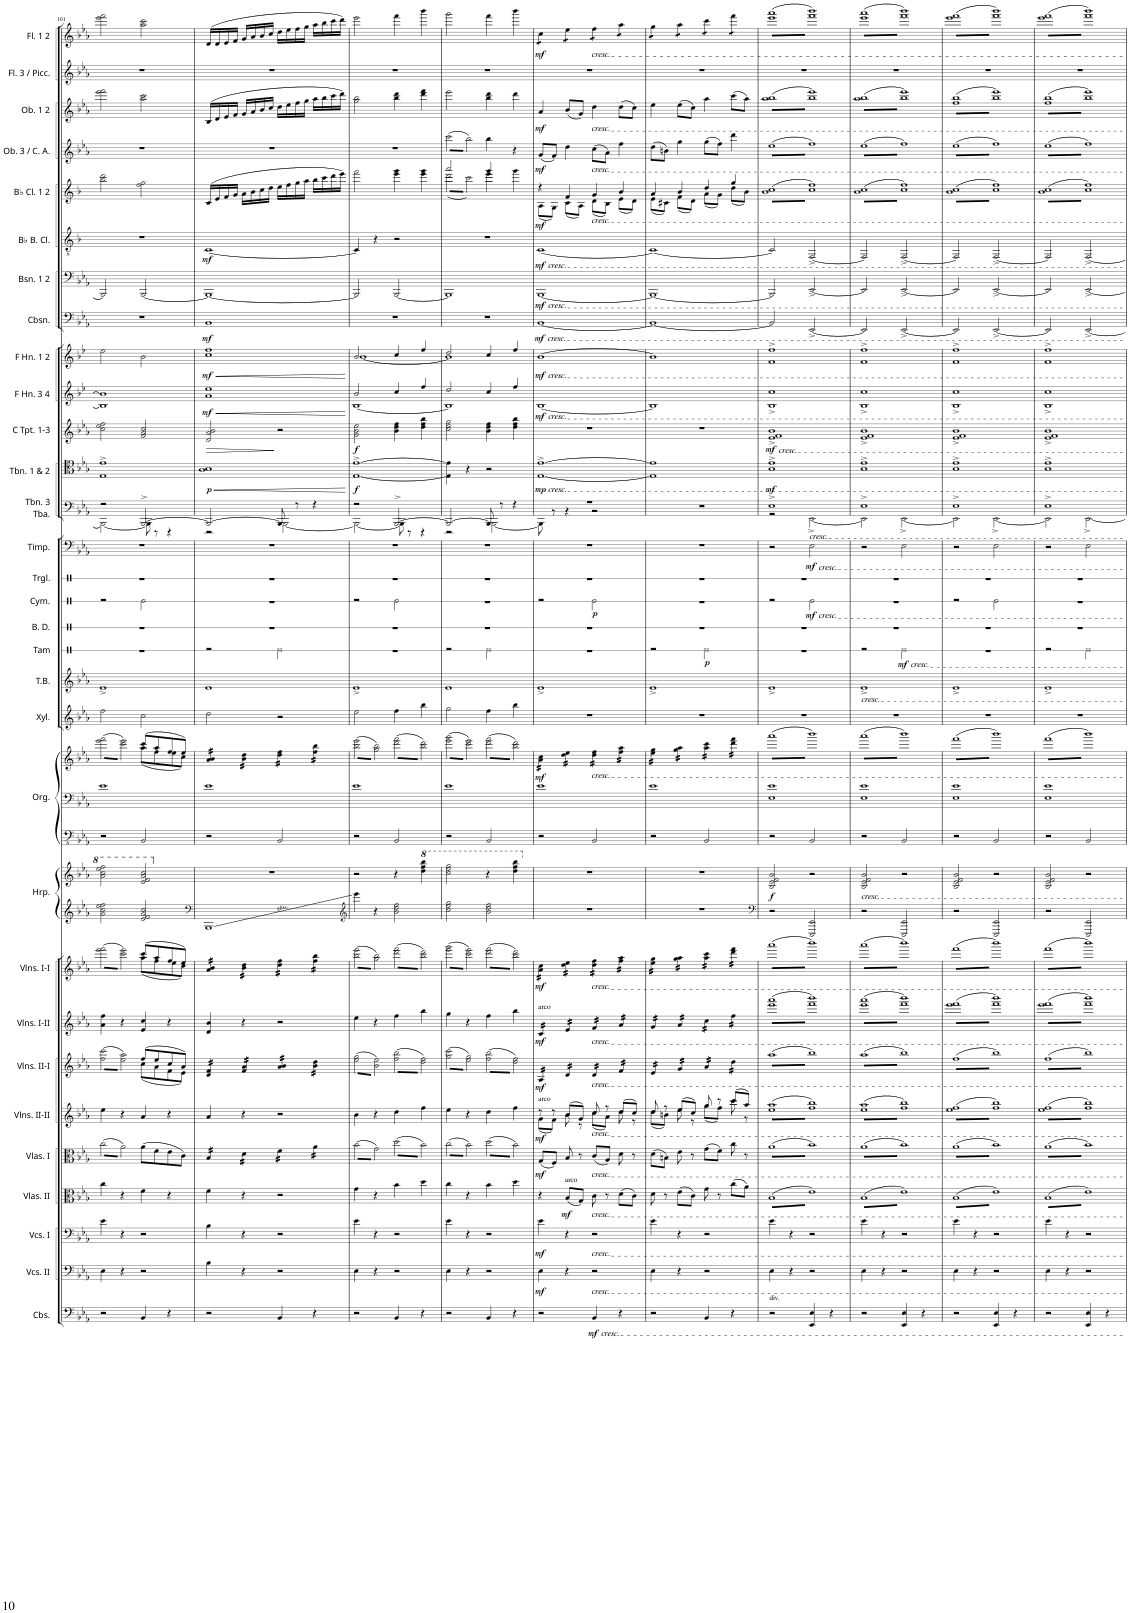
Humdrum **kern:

**kern	**dynam	**kern	**dynam	**kern	**dynam	**kern	**dynam	**kern	**dynam	**kern	**dynam	**kern	**dynam	**kern	**dynam	**kern	**dynam	**kern	**kern	**dynam	**kern	**kern	**kern	**dynam	**kern	**kern	**kern	**dynam	**kern	**kern	**dynam	**kern	**kern	**dynam	**kern	**kern	**dynam	**kern	**dynam	**kern	**dynam	**kern	**dynam	**kern	**dynam	**kern	**dynam	**kern	**dynam	**kern	**dynam	**kern	**dynam	**kern	**dynam	**kern	**kern	**dynam
*part31	*part31	*part30	*part30	*part29	*part29	*part28	*part28	*part27	*part27	*part26	*part26	*part25	*part25	*part24	*part24	*part23	*part23	*part22	*part22	*part22	*part21	*part21	*part21	*part21	*part20	*part19	*part18	*part18	*part17	*part16	*part16	*part15	*part14	*part14	*part13	*part12	*part12	*part11	*part11	*part10	*part10	*part9	*part9	*part8	*part8	*part7	*part7	*part6	*part6	*part5	*part5	*part4	*part4	*part3	*part3	*part2	*part1	*part1
*staff34	*staff34	*staff33	*staff33	*staff32	*staff32	*staff31	*staff31	*staff30	*staff30	*staff29	*staff29	*staff28	*staff28	*staff27	*staff27	*staff26	*staff26	*staff25	*staff24	*staff24/25	*staff23	*staff22	*staff21	*staff21/22/23	*staff20	*staff19	*staff18	*staff18	*staff17	*staff16	*staff16	*staff15	*staff14	*staff14	*staff13	*staff12	*staff12	*staff11	*staff11	*staff10	*staff10	*staff9	*staff9	*staff8	*staff8	*staff7	*staff7	*staff6	*staff6	*staff5	*staff5	*staff4	*staff4	*staff3	*staff3	*staff2	*staff1	*staff1
*I"Contrabasses	*	*I"Violoncellos (II)	*	*I"Violoncellos (I)	*	*I"Violas (II)	*	*I"Violas (I)	*	*I"2nd Violins (II)	*	*I"2nd Violins (I)	*	*I"1st Violins (II)	*	*I"1st Violins (1)	*	*I"Harp	*	*	*I"Organ	*	*	*	*I"Xylophone	*I"Tubular Bells	*I"Tam-Tam	*	*I"Bass Drum	*I"Cymbal	*	*I"Triangle	*I"Timpani	*	*I"Trombone 3 Tuba	*I"Trombone 1 &amp; 2	*	*I"C Trumpet 1-3	*	*I"Horn in F 3 &amp; 4	*	*I"Horn in F 1 &amp; 2	*	*I"Contrabassoon	*	*I"Bassoon 1 &amp; 2	*	*I"Bb Bass Clarinet	*	*I"Bb Clarinet 1 &amp; 2	*	*I"Oboe 3 / Cor Anglais	*	*I"Oboe 1 &amp; 2	*	*I"Flute 3 / Piccolo	*I"Flute 1 &amp; 2	*
*I'Cbs.	*	*I'Vcs. II	*	*I'Vcs. I	*	*I'Vlas. II	*	*I'Vlas. I	*	*	*	*	*	*	*	*	*	*I'Hrp.	*	*	*I'Org.	*	*	*	*I'Xyl.	*I'T.B.	*I'Tam	*	*I'B. D.	*I'Cym.	*	*I'Trgl.	*I'Timp.	*	*I'Tbn. 3 Tba.	*I'Tbn. 1 &amp; 2	*	*I'C Tpt. 1-3	*	*	*	*	*	*I'Cbsn.	*	*I'Bsn. 1 2	*	*I'Bb B. Cl.	*	*I'Bb Cl. 1 2	*	*I'Ob. 3 / C. A.	*	*I'Ob. 1 2	*	*I'Fl. 3 / Picc.	*I'Fl. 1 2	*
!!LO:PB:g=z
*clefF4	*	*clefF4	*	*clefF4	*	*clefC3	*	*clefC3	*	*clefG2	*	*clefG2	*	*clefG2	*	*clefG2	*	*clefG2	*clefG2	*	*clefFv4	*clefF4	*clefF4	*	*clefG2	*clefG2	*clefX	*	*clefX	*clefX	*	*clefX	*clefF4	*	*clefF4	*clefC4	*	*clefG2	*	*clefG2	*	*clefG2	*	*clefF4	*	*clefF4	*	*clefGv2	*	*clefG2	*	*clefG2	*	*clefG2	*	*clefG2	*clefG2	*
*Trd7c12	*	*	*	*	*	*	*	*	*	*	*	*	*	*	*	*	*	*	*	*	*	*	*	*	*Trd-7c-12	*	*	*	*	*	*	*	*	*	*	*	*	*	*	*Trd4c7	*	*Trd4c7	*	*Trd7c12	*	*	*	*Trd1c2	*	*Trd1c2	*	*	*	*	*	*	*	*
*k[b-e-a-]	*	*k[b-e-a-]	*	*k[b-e-a-]	*	*k[b-e-a-]	*	*k[b-e-a-]	*	*k[b-e-a-]	*	*k[b-e-a-]	*	*k[b-e-a-]	*	*k[b-e-a-]	*	*k[b-e-a-]	*k[b-e-a-]	*	*k[b-e-a-]	*k[b-e-a-]	*k[b-e-a-]	*	*k[b-e-a-]	*k[b-e-a-]	*k[]	*	*k[]	*k[]	*	*k[]	*k[b-e-a-]	*	*k[b-e-a-]	*k[b-e-a-]	*	*k[b-e-a-]	*	*k[b-e-]	*	*k[b-e-]	*	*k[b-e-a-]	*	*k[b-e-a-]	*	*k[b-]	*	*k[b-]	*	*k[b-e-a-]	*	*k[b-e-a-]	*	*k[b-e-a-]	*k[b-e-a-]	*
*M2/2	*	*M2/2	*	*M2/2	*	*M2/2	*	*M2/2	*	*M2/2	*	*M2/2	*	*M2/2	*	*M2/2	*	*M2/2	*M2/2	*	*M2/2	*M2/2	*M2/2	*	*M2/2	*M2/2	*M2/2	*	*M2/2	*M2/2	*	*M2/2	*M2/2	*	*M2/2	*M2/2	*	*M2/2	*	*M2/2	*	*M2/2	*	*M2/2	*	*M2/2	*	*M2/2	*	*M2/2	*	*M2/2	*	*M2/2	*	*M2/2	*M2/2	*
=101	=101	=101	=101	=101	=101	=101	=101	=101	=101	=101	=101	=101	=101	=101	=101	=101	=101	=101	=101	=101	=101	=101	=101	=101	=101	=101	=101	=101	=101	=101	=101	=101	=101	=101	=101	=101	=101	=101	=101	=101	=101	=101	=101	=101	=101	=101	=101	=101	=101	=101	=101	=101	=101	=101	=101	=101	=101	=101
*	*	*	*	*	*	*	*	*	*	*	*	*^	*	*	*	*^	*	*	*	*	*	*	*^	*	*	*	*	*	*	*	*	*	*	*	*^	*	*	*	*	*	*	*	*	*	*	*	*	*	*	*	*	*	*	*	*	*	*	*
*	*	*	*	*	*	*	*	*tremolo	*	*	*	*	*	*	*	*	*	*	*	*	*	*	*	*	*	*	*	*	*	*	*	*	*	*	*	*	*	*	*	*	*	*	*	*	*	*	*	*	*	*	*	*	*	*	*	*	*	*	*	*	*	*
*	*	*	*	*	*	*	*	*	*	*	*	*tremolo	*	*	*	*	*	*	*	*	*	*	*	*	*	*	*	*	*	*	*	*	*	*	*	*	*	*	*	*	*	*	*	*	*	*	*	*	*	*	*	*	*	*	*	*	*	*	*	*	*	*
*	*	*	*	*	*	*	*	*	*	*	*	*	*	*	*	*	*tremolo	*	*	*	*	*	*	*	*	*	*	*	*	*	*	*	*	*	*	*	*	*	*	*	*	*	*	*	*	*	*	*	*	*	*	*	*	*	*	*	*	*	*	*	*	*
*	*	*	*	*	*	*	*	*	*	*	*	*	*	*	*	*	*	*	*	*	*	*	*	*	*tremolo	*	*	*	*	*	*	*	*	*	*	*	*	*	*	*	*	*	*	*	*	*	*	*	*	*	*	*	*	*	*	*	*	*	*	*	*	*
2r	.	4E-\	.	4e-\	.	4cc\	.	(16cc\LL	.	4ee-\	.	(>16ff\ 16ccc\LL	2ryy	.	4a-\ 4ff\	.	(>16eee-\ 16fff\LL	2ryy	.	2a-\ 2cc\ 2ee-\ 2ff\	2aa-\ 2ccc\ 2eee-\ 2fff\	.	2r	1e-	(>16eee-\ 16fff\LL	2ryy	.	2ff\	1e-^	1r	.	1r	2r	.	1r	1r	.	2r	2BBB-\_	1E-^ 1e-^	.	2cc\ 2ee-\ 2ff\	.	1B-] 1b-]	.	2ee-\	.	1r	.	2BBB-/]	.	1r	.	2bb-\ 2ddd\	.	1r	.	2eee-\ 2fff\	.	1r	2eee-\ 2fff\	.
.	.	.	.	.	.	.	.	16a-\)	.	.	.	16ee-\ 16aa-\)	.	.	.	.	16ccc\ 16eee-\)	.	.	.	.	.	.	.	16ccc\ 16eee-\)	.	.	.	.	.	.	.	.	.	.	.	.	.	.	.	.	.	.	.	.	.	.	.	.	.	.	.	.	.	.	.	.	.	.	.	.	.
.	.	.	.	.	.	.	.	16cc\	.	.	.	16ff\ 16ccc\	.	.	.	.	16eee-\ 16fff\	.	.	.	.	.	.	.	16eee-\ 16fff\	.	.	.	.	.	.	.	.	.	.	.	.	.	.	.	.	.	.	.	.	.	.	.	.	.	.	.	.	.	.	.	.	.	.	.	.	.
.	.	.	.	.	.	.	.	16a-\)	.	.	.	16ee-\ 16aa-\)	.	.	.	.	16ccc\ 16eee-\)	.	.	.	.	.	.	.	16ccc\ 16eee-\)	.	.	.	.	.	.	.	.	.	.	.	.	.	.	.	.	.	.	.	.	.	.	.	.	.	.	.	.	.	.	.	.	.	.	.	.	.
.	.	4r	.	4r	.	4r	.	16cc\	.	4r	.	16ff\ 16ccc\	.	.	4r	.	16eee-\ 16fff\	.	.	.	.	.	.	.	16eee-\ 16fff\	.	.	.	.	.	.	.	.	.	.	.	.	.	.	.	.	.	.	.	.	.	.	.	.	.	.	.	.	.	.	.	.	.	.	.	.	.
.	.	.	.	.	.	.	.	16a-\)	.	.	.	16ee-\ 16aa-\)	.	.	.	.	16ccc\ 16eee-\)	.	.	.	.	.	.	.	16ccc\ 16eee-\)	.	.	.	.	.	.	.	.	.	.	.	.	.	.	.	.	.	.	.	.	.	.	.	.	.	.	.	.	.	.	.	.	.	.	.	.	.
.	.	.	.	.	.	.	.	16cc\	.	.	.	16ff\ 16ccc\	.	.	.	.	16eee-\ 16fff\	.	.	.	.	.	.	.	16eee-\ 16fff\	.	.	.	.	.	.	.	.	.	.	.	.	.	.	.	.	.	.	.	.	.	.	.	.	.	.	.	.	.	.	.	.	.	.	.	.	.
.	.	.	.	.	.	.	.	16a-\)JJ	.	.	.	16ee-\ 16aa-\)JJ	.	.	.	.	16ccc\ 16eee-\)JJ	.	.	.	.	.	.	.	16ccc\ 16eee-\)JJ	.	.	.	.	.	.	.	.	.	.	.	.	.	.	.	.	.	.	.	.	.	.	.	.	.	.	.	.	.	.	.	.	.	.	.	.	.
*	*	*	*	*	*	*	*	*	*	*	*	*	*	*	*	*	*	*	*	*	*	*	*	*	*Xtremolo	*	*	*	*	*	*	*	*	*	*	*	*	*	*	*	*	*	*	*	*	*	*	*	*	*	*	*	*	*	*	*	*	*	*	*	*	*
*	*	*	*	*	*	*	*	*	*	*	*	*	*	*	*	*	*Xtremolo	*	*	*	*	*	*	*	*	*	*	*	*	*	*	*	*	*	*	*	*	*	*	*	*	*	*	*	*	*	*	*	*	*	*	*	*	*	*	*	*	*	*	*	*	*
*	*	*	*	*	*	*	*	*	*	*	*	*Xtremolo	*	*	*	*	*	*	*	*	*	*	*	*	*	*	*	*	*	*	*	*	*	*	*	*	*	*	*	*	*	*	*	*	*	*	*	*	*	*	*	*	*	*	*	*	*	*	*	*	*	*
*	*	*	*	*	*	*	*	*Xtremolo	*	*	*	*	*	*	*	*	*	*	*	*	*	*	*	*	*	*	*	*	*	*	*	*	*	*	*	*	*	*	*	*	*	*	*	*	*	*	*	*	*	*	*	*	*	*	*	*	*	*	*	*	*	*
4BB-/	.	2r	.	2r	.	4f\	.	(8a-\L	.	4a-/	.	(8ff/L	(8cc\L	.	4e-/ 4cc/	.	(8ccc/L	(8aa-\L	.	2e-/ 2f/ 2a-/ 2cc/	2ee-/ 2ff/ 2aa-/ 2ccc/	.	2BBB-/	.	(8ccc/L	(8aa-\L	.	2cc\	.	.	.	.	2Re\	.	.	.	.	[2BBB-^/	8BBB-\]	.	.	2f/ 2a-/ 2cc/	.	.	.	2b-\	.	.	.	[2BBB-/	.	.	.	2ff\ 2gg\	.	.	.	2aa-\ 2ccc\	.	.	2aa-\ 2ccc\	.
.	.	.	.	.	.	.	.	.	.	.	.	.	.	.	.	.	.	.	.	.	.	.	.	.	.	.	.	.	.	.	.	.	.	.	.	.	.	.	.	.	.	.	.	.	.	.	.	.	.	.	.	.	.	.	.	.	.	.	.	.	.	.
.	.	.	.	.	.	.	.	8f\	.	.	.	8ee-/	8a-\	.	.	.	8aa-/	8ff\	.	.	.	.	.	.	8aa-/	8ff\	.	.	.	.	.	.	.	.	.	.	.	.	8r	.	.	.	.	.	.	.	.	.	.	.	.	.	.	.	.	.	.	.	.	.	.	.
.	.	.	.	.	.	.	.	.	.	.	.	.	.	.	.	.	.	.	.	.	.	.	.	.	.	.	.	.	.	.	.	.	.	.	.	.	.	.	.	.	.	.	.	.	.	.	.	.	.	.	.	.	.	.	.	.	.	.	.	.	.	.
4r	.	.	.	.	.	4r	.	8e-\	.	4r	.	8cc/	8f\	.	4r	.	8ff/	8ee-\	.	.	.	.	.	.	8ff/	8ee-\	.	.	.	.	.	.	.	.	.	.	.	.	4r	.	.	.	.	.	.	.	.	.	.	.	.	.	.	.	.	.	.	.	.	.	.	.
.	.	.	.	.	.	.	.	8c\J)	.	.	.	8a-/J)	8e-\J)	.	.	.	8ee-/J)	8cc\J)	.	.	.	.	.	.	8ee-/J)	8cc\J)	.	.	.	.	.	.	.	.	.	.	.	.	.	.	.	.	.	.	.	.	.	.	.	.	.	.	.	.	.	.	.	.	.	.	.	.
*	*	*	*	*	*	*	*	*	*	*	*	*v	*v	*	*	*	*v	*v	*	*	*	*	*	*	*v	*v	*	*	*	*	*	*	*	*	*	*	*	*	*	*	*	*	*	*	*	*	*	*	*	*	*	*	*	*	*	*	*	*	*	*	*	*
=102	=102	=102	=102	=102	=102	=102	=102	=102	=102	=102	=102	=102	=102	=102	=102	=102	=102	=102	=102	=102	=102	=102	=102	=102	=102	=102	=102	=102	=102	=102	=102	=102	=102	=102	=102	=102	=102	=102	=102	=102	=102	=102	=102	=102	=102	=102	=102	=102	=102	=102	=102	=102	=102	=102	=102	=102	=102	=102	=102
*	*	*	*	*	*	*	*	*	*	*	*	*	*	*	*	*	*	*clefF4	*	*	*	*	*	*	*	*	*	*	*	*	*	*	*	*	*	*	*	*	*	*	*	*	*	*	*	*	*	*	*	*	*	*	*	*	*	*	*	*	*
*	*	*	*	*	*	*	*	*	*	*	*	*^	*	*	*	*^	*	*	*	*	*	*	*^	*	*	*	*	*	*	*	*	*	*	*	*	*	*	*	*	*	*	*	*	*	*	*	*	*	*	*	*	*	*	*	*	*	*	*	*
!	!	!	!	!	!	!	!	!	!	!	!	!	!	!	!	!	!	!	!	!	!	!	!	!	!	!	!	!	!	!	!	!	!	!	!	!	!	!	!	!	!LO:HP:b	!	!LO:HP:b	!	!LO:HP:b	!	!LO:HP:b	!	!	!	!	!	!	!	!	!	!	!	!	!	!	!
!	!	!	!	!	!	!	!	!	!	!	!	!	!	!	!	!	!	!	!	!	!	!	!	!	!	!	!	!	!	!	!	!	!	!	!	!	!	!	!	!	!LO:DY:n=1:b	!	!	!	!LO:DY:n=1:b	!	!LO:DY:n=1:b	!	!LO:DY:b	!	!	!	!LO:DY:b	!	!	!	!	!	!	!	!	!
*	*	*	*	*	*	*	*	*	*	*	*	*v	*v	*	*	*	*v	*v	*	*	*	*	*	*	*v	*v	*	*	*	*	*	*	*	*	*	*	*	*	*	*	*	*	*	*	*	*	*	*	*	*	*	*	*	*	*	*	*	*	*	*	*	*
*	*	*	*	*	*	*	*	*tremolo	*	*	*	*	*	*	*	*	*	*	*	*	*	*	*	*	*	*	*	*	*	*	*	*	*	*	*	*	*	*	*	*	*	*	*	*	*	*	*	*	*	*	*	*	*	*	*	*	*	*	*
*	*	*	*	*	*	*	*	*	*	*	*	*tremolo	*	*	*	*	*	*	*	*	*	*	*	*	*	*	*	*	*	*	*	*	*	*	*	*	*	*	*	*	*	*	*	*	*	*	*	*	*	*	*	*	*	*	*	*	*	*	*
*	*	*	*	*	*	*	*	*	*	*	*	*	*	*	*	*tremolo	*	*	*	*	*	*	*	*	*	*	*	*	*	*	*	*	*	*	*	*	*	*	*	*	*	*	*	*	*	*	*	*	*	*	*	*	*	*	*	*	*	*	*
*	*	*	*	*	*	*	*	*	*	*	*	*	*	*	*	*	*	*	*	*	*	*	*tremolo	*	*	*	*	*	*	*	*	*	*	*	*	*	*	*	*	*	*	*	*	*	*	*	*	*	*	*	*	*	*	*	*	*	*	*	*
2r	.	4B-\	.	4B-\	.	4f\	.	16B-/LL	.	4a-/	.	16d/ 16f/LL	.	4d/ 4b-/	.	16a-/ 16b-/LL	.	1BBB-	1r	.	2r	1e-	16a-/ 16b-/LL	.	2b-\	1e-	2r	.	1r	1r	.	1r	1r	.	2BBB-/_	2r	1A- 1B-	< p	2d/ 2a-/ 2b-/	>	1a 1ee-	< mf	1cc 1ff	< mf	1BB-	mf	1BBB-_	.	[1C	mf	(16c/LL	.	1r	.	(16B-/LL	.	1r	(16d/LL	.
.	.	.	.	.	.	.	.	16B-/	.	.	.	16d/ 16f/	.	.	.	16a-/ 16b-/	.	.	.	.	.	.	16a-/ 16b-/	.	.	.	.	.	.	.	.	.	.	.	.	.	.	.	.	.	.	.	.	.	.	.	.	.	.	.	16e/	.	.	.	16d/	.	.	16d/	.
.	.	.	.	.	.	.	.	16B-/	.	.	.	16d/ 16f/	.	.	.	16a-/ 16b-/	.	.	.	.	.	.	16a-/ 16b-/	.	.	.	.	.	.	.	.	.	.	.	.	.	.	.	.	.	.	.	.	.	.	.	.	.	.	.	16f/	.	.	.	16e-/	.	.	16e-/	.
.	.	.	.	.	.	.	.	16B-/JJ	.	.	.	16d/ 16f/JJ	.	.	.	16a-/ 16b-/JJ	.	.	.	.	.	.	16a-/ 16b-/JJ	.	.	.	.	.	.	.	.	.	.	.	.	.	.	.	.	.	.	.	.	.	.	.	.	.	.	.	16g/JJ	.	.	.	16f/JJ	.	.	16f/JJ	.
.	.	4r	.	4r	.	4r	.	16d\LL	.	4r	.	16f/ 16a-/LL	.	4r	.	16b-\ 16dd\LL	.	.	.	.	.	.	16b-\ 16dd\LL	.	.	.	.	.	.	.	.	.	.	.	.	.	.	.	.	.	.	.	.	.	.	.	.	.	.	.	16a\LL	.	.	.	16g/LL	.	.	16g/LL	.
.	.	.	.	.	.	.	.	16d\	.	.	.	16f/ 16a-/	.	.	.	16b-\ 16dd\	.	.	.	.	.	.	16b-\ 16dd\	.	.	.	.	.	.	.	.	.	.	.	.	.	.	.	.	.	.	.	.	.	.	.	.	.	.	.	16b-\	.	.	.	16a-/	.	.	16a-/	.
.	.	.	.	.	.	.	.	16d\	.	.	.	16f/ 16a-/	.	.	.	16b-\ 16dd\	.	.	.	.	.	.	16b-\ 16dd\	.	.	.	.	.	.	.	.	.	.	.	.	.	.	.	.	.	.	.	.	.	.	.	.	.	.	.	16cc\	.	.	.	16b-/	.	.	16b-/	.
.	.	.	.	.	.	.	.	16d\JJ	.	.	.	16f/ 16a-/JJ	.	.	.	16b-\ 16dd\JJ	.	.	.	.	.	.	16b-\ 16dd\JJ	.	.	.	.	.	.	.	.	.	.	.	.	.	.	.	.	.	.	.	.	.	.	.	.	.	.	.	16dd\JJ	.	.	.	16cc/JJ	.	.	16cc/JJ	.
4BB-/	.	2r	.	2r	.	2r	.	16f\LL	.	2r	.	16a-/ 16b-/LL	.	2r	.	16dd\ 16ff\LL	.	.	.	.	2BBB-/	.	16dd\ 16ff\LL	.	2r	.	2Re\	.	.	.	.	.	.	.	8BBB-/]	[2BBB-\	.	.	2r	]	.	.	.	.	.	.	.	.	.	.	16ee\LL	.	.	.	16dd\LL	.	.	16dd\LL	.
.	.	.	.	.	.	.	.	16f\	.	.	.	16a-/ 16b-/	.	.	.	16dd\ 16ff\	.	.	.	.	.	.	16dd\ 16ff\	.	.	.	.	.	.	.	.	.	.	.	.	.	.	.	.	.	.	.	.	.	.	.	.	.	.	.	16ff\	.	.	.	16ee-\	.	.	16ee-\	.
.	.	.	.	.	.	.	.	16f\	.	.	.	16a-/ 16b-/	.	.	.	16dd\ 16ff\	.	.	.	.	.	.	16dd\ 16ff\	.	.	.	.	.	.	.	.	.	.	.	8r	.	.	.	.	.	.	.	.	.	.	.	.	.	.	.	16gg\	.	.	.	16ff\	.	.	16ff\	.
.	.	.	.	.	.	.	.	16f\JJ	.	.	.	16a-/ 16b-/JJ	.	.	.	16dd\ 16ff\JJ	.	.	.	.	.	.	16dd\ 16ff\JJ	.	.	.	.	.	.	.	.	.	.	.	.	.	.	.	.	.	.	.	.	.	.	.	.	.	.	.	16aa\JJ	.	.	.	16gg\JJ	.	.	16gg\JJ	.
4r	.	.	.	.	.	.	.	16a-\LL	.	.	.	16b-\ 16dd\LL	.	.	.	16ff\ 16bb-\LL	.	.	.	.	.	.	16ff\ 16bb-\LL	.	.	.	.	.	.	.	.	.	.	.	4r	.	.	.	.	.	.	.	.	.	.	.	.	.	.	.	16bb-\LL	.	.	.	16aa-\LL	.	.	16aa-\LL	.
.	.	.	.	.	.	.	.	16a-\	.	.	.	16b-\ 16dd\	.	.	.	16ff\ 16bb-\	.	.	.	.	.	.	16ff\ 16bb-\	.	.	.	.	.	.	.	.	.	.	.	.	.	.	.	.	.	.	.	.	.	.	.	.	.	.	.	16ccc\	.	.	.	16bb-\	.	.	16bb-\	.
.	.	.	.	.	.	.	.	16a-\	.	.	.	16b-\ 16dd\	.	.	.	16ff\ 16bb-\	.	.	.	.	.	.	16ff\ 16bb-\	.	.	.	.	.	.	.	.	.	.	.	.	.	.	.	.	.	.	.	.	.	.	.	.	.	.	.	16ddd\	.	.	.	16ccc\	.	.	16ccc\	.
.	.	.	.	.	.	.	.	16a-\JJ	.	.	.	16b-\ 16dd\JJ	.	.	.	16ff\ 16bb-\JJ	.	.	.	.	.	.	16ff\ 16bb-\JJ	.	.	.	.	.	.	.	.	.	.	.	.	.	.	.	.	.	.	.	.	.	.	.	.	.	.	.	16eee\JJ)	.	.	.	16ddd\JJ)	.	.	16ddd\JJ)	.
*	*	*	*	*	*	*	*	*	*	*	*	*	*	*	*	*	*	*	*	*	*	*	*	*	*	*	*	*	*	*	*	*	*	*	*v	*v	*	*	*	*	*	*	*	*	*	*	*	*	*	*	*	*	*	*	*	*	*	*	*
.	.	.	.	.	.	.	.	.	.	.	.	.	.	.	.	.	.	.	.	.	.	.	.	.	.	.	.	.	.	.	.	.	.	.	.	.	[	.	.	.	[	.	[	.	.	.	.	.	.	.	.	.	.	.	.	.	.	.
=103	=103	=103	=103	=103	=103	=103	=103	=103	=103	=103	=103	=103	=103	=103	=103	=103	=103	=103	=103	=103	=103	=103	=103	=103	=103	=103	=103	=103	=103	=103	=103	=103	=103	=103	=103	=103	=103	=103	=103	=103	=103	=103	=103	=103	=103	=103	=103	=103	=103	=103	=103	=103	=103	=103	=103	=103	=103	=103
*	*	*	*	*	*	*	*	*	*	*	*	*	*	*	*	*	*	*clefG2	*	*	*	*	*	*	*	*	*	*	*	*	*	*	*	*	*	*	*	*	*	*	*	*	*	*	*	*	*	*	*	*	*	*	*	*	*	*	*	*
*	*	*	*	*	*	*	*	*	*	*	*	*	*	*	*	*	*	*	*	*	*	*	*	*	*	*	*	*	*	*	*	*	*	*	*^	*	*	*	*	*^	*	*^	*	*	*	*	*	*	*	*	*	*	*	*	*	*	*	*
!	!	!	!	!	!	!	!	!	!	!	!	!	!	!	!	!	!	!	!	!	!	!	!	!	!	!	!	!	!	!	!	!	!	!	!	!	!	!LO:DY:b	!	!LO:DY:b	!	!	!	!	!	!	!	!	!	!	!	!	!	!	!	!	!	!	!	!	!
2r	.	4E-\	.	4e-\	.	4g\	.	(16b-\LL	.	4b-\	.	(16ee-\ 16gg\LL	.	4ee-\	.	(16bb-\ 16eee-\LL	.	4eee-\	2r	.	2r	1e-	(16bb-\ 16eee-\LL	.	2ee-\	1e-^	1r	.	1r	2r	.	1r	1r	.	2r	2BBB-\_	[1E-^ [1e-^	f	2g\ 2b-\ 2ee-\	f	2b-/	[1B-	.	2b-/	[1b-	.	1r	.	2BBB-/]	.	4C/]	.	2fff\	.	1r	.	2gg\ 2bb-\	.	1r	2eee-\	.
.	.	.	.	.	.	.	.	16g\)	.	.	.	16b-\ 16ee-\)	.	.	.	16gg\ 16bb-\)	.	.	.	.	.	.	16gg\ 16bb-\)	.	.	.	.	.	.	.	.	.	.	.	.	.	.	.	.	.	.	.	.	.	.	.	.	.	.	.	.	.	.	.	.	.	.	.	.	.	.
.	.	.	.	.	.	.	.	16b-\	.	.	.	16ee-\ 16gg\	.	.	.	16bb-\ 16eee-\	.	.	.	.	.	.	16bb-\ 16eee-\	.	.	.	.	.	.	.	.	.	.	.	.	.	.	.	.	.	.	.	.	.	.	.	.	.	.	.	.	.	.	.	.	.	.	.	.	.	.
.	.	.	.	.	.	.	.	16g\)	.	.	.	16b-\ 16ee-\)	.	.	.	16gg\ 16bb-\)	.	.	.	.	.	.	16gg\ 16bb-\)	.	.	.	.	.	.	.	.	.	.	.	.	.	.	.	.	.	.	.	.	.	.	.	.	.	.	.	.	.	.	.	.	.	.	.	.	.	.
.	.	4r	.	4r	.	4r	.	16b-\	.	4r	.	16ee-\ 16gg\	.	4r	.	16bb-\ 16eee-\	.	4r	.	.	.	.	16bb-\ 16eee-\	.	.	.	.	.	.	.	.	.	.	.	.	.	.	.	.	.	.	.	.	.	.	.	.	.	.	.	4r	.	.	.	.	.	.	.	.	.	.
.	.	.	.	.	.	.	.	16g\)	.	.	.	16b-\ 16ee-\)	.	.	.	16gg\ 16bb-\)	.	.	.	.	.	.	16gg\ 16bb-\)	.	.	.	.	.	.	.	.	.	.	.	.	.	.	.	.	.	.	.	.	.	.	.	.	.	.	.	.	.	.	.	.	.	.	.	.	.	.
.	.	.	.	.	.	.	.	16b-\	.	.	.	16ee-\ 16gg\	.	.	.	16bb-\ 16eee-\	.	.	.	.	.	.	16bb-\ 16eee-\	.	.	.	.	.	.	.	.	.	.	.	.	.	.	.	.	.	.	.	.	.	.	.	.	.	.	.	.	.	.	.	.	.	.	.	.	.	.
.	.	.	.	.	.	.	.	16g\)JJ	.	.	.	16b-\ 16ee-\)JJ	.	.	.	16gg\ 16bb-\)JJ	.	.	.	.	.	.	16gg\ 16bb-\)JJ	.	.	.	.	.	.	.	.	.	.	.	.	.	.	.	.	.	.	.	.	.	.	.	.	.	.	.	.	.	.	.	.	.	.	.	.	.	.
4BB-/	.	2r	.	2r	.	4b-\	.	(16dd\LL	.	4dd\	.	(16ff\ 16bb-\LL	.	4ff\	.	(16ddd\ 16fff\LL	.	2b-\ 2dd\ 2ff\	4r	.	2BBB-/	.	(16ddd\ 16fff\LL	.	4ff\	.	.	.	.	2Re\	.	.	.	.	[2BBB-^/	8BBB-\]	.	.	4b-\ 4dd\ 4ff\	.	4cc/	.	.	4cc/	.	.	.	.	[2BBB-/	.	2r	.	4eee\ 4ggg\	.	.	.	4bb-\ 4ddd\	.	.	4fff\	.
.	.	.	.	.	.	.	.	16b-\)	.	.	.	16dd\ 16ff\)	.	.	.	16bb-\ 16ddd\)	.	.	.	.	.	.	16bb-\ 16ddd\)	.	.	.	.	.	.	.	.	.	.	.	.	.	.	.	.	.	.	.	.	.	.	.	.	.	.	.	.	.	.	.	.	.	.	.	.	.	.
.	.	.	.	.	.	.	.	16dd\	.	.	.	16ff\ 16bb-\	.	.	.	16ddd\ 16fff\	.	.	.	.	.	.	16ddd\ 16fff\	.	.	.	.	.	.	.	.	.	.	.	.	8r	.	.	.	.	.	.	.	.	.	.	.	.	.	.	.	.	.	.	.	.	.	.	.	.	.
.	.	.	.	.	.	.	.	16b-\)	.	.	.	16dd\ 16ff\)	.	.	.	16bb-\ 16ddd\)	.	.	.	.	.	.	16bb-\ 16ddd\)	.	.	.	.	.	.	.	.	.	.	.	.	.	.	.	.	.	.	.	.	.	.	.	.	.	.	.	.	.	.	.	.	.	.	.	.	.	.
*	*	*	*	*	*	*	*	*	*	*	*	*	*	*	*	*	*	*	*8va	*	*	*	*	*	*	*	*	*	*	*	*	*	*	*	*	*	*	*	*	*	*	*	*	*	*	*	*	*	*	*	*	*	*	*	*	*	*	*	*	*	*
4r	.	.	.	.	.	4dd\	.	16dd\	.	4ff\	.	16ff\ 16bb-\	.	4bb-\	.	16ddd\ 16fff\	.	.	4ddd\ 4fff\ 4bbb-\	.	.	.	16ddd\ 16fff\	.	4bb-\	.	.	.	.	.	.	.	.	.	.	4r	.	.	4dd\ 4ff\ 4bb-\	.	4ff/	.	.	4ff/	.	.	.	.	.	.	.	.	4eee\ 4ggg\	.	.	.	4ddd\ 4fff\	.	.	4bbb-\	.
.	.	.	.	.	.	.	.	16b-\)	.	.	.	16dd\ 16ff\)	.	.	.	16bb-\ 16ddd\)	.	.	.	.	.	.	16bb-\ 16ddd\)	.	.	.	.	.	.	.	.	.	.	.	.	.	.	.	.	.	.	.	.	.	.	.	.	.	.	.	.	.	.	.	.	.	.	.	.	.	.
.	.	.	.	.	.	.	.	16dd\	.	.	.	16ff\ 16bb-\	.	.	.	16ddd\ 16fff\	.	.	.	.	.	.	16ddd\ 16fff\	.	.	.	.	.	.	.	.	.	.	.	.	.	.	.	.	.	.	.	.	.	.	.	.	.	.	.	.	.	.	.	.	.	.	.	.	.	.
.	.	.	.	.	.	.	.	16b-\)JJ	.	.	.	16dd\ 16ff\)JJ	.	.	.	16bb-\ 16ddd\)JJ	.	.	.	.	.	.	16bb-\ 16ddd\)JJ	.	.	.	.	.	.	.	.	.	.	.	.	.	.	.	.	.	.	.	.	.	.	.	.	.	.	.	.	.	.	.	.	.	.	.	.	.	.
=104	=104	=104	=104	=104	=104	=104	=104	=104	=104	=104	=104	=104	=104	=104	=104	=104	=104	=104	=104	=104	=104	=104	=104	=104	=104	=104	=104	=104	=104	=104	=104	=104	=104	=104	=104	=104	=104	=104	=104	=104	=104	=104	=104	=104	=104	=104	=104	=104	=104	=104	=104	=104	=104	=104	=104	=104	=104	=104	=104	=104	=104
*	*	*	*	*	*	*	*	*	*	*	*	*	*	*	*	*	*	*	*	*	*	*	*	*	*	*	*	*	*	*	*	*	*	*	*	*	*	*	*	*	*	*	*	*	*	*	*	*	*	*	*	*	*^	*	*	*	*	*	*	*	*
*	*	*	*	*	*	*	*	*	*	*	*	*	*	*	*	*	*	*	*	*	*	*	*	*	*	*	*	*	*	*	*	*	*	*	*	*	*	*	*	*	*	*	*	*	*	*	*	*	*	*	*	*	*tremolo	*	*	*	*	*	*	*	*	*
*	*	*	*	*	*	*	*	*	*	*	*	*	*	*	*	*	*	*	*	*	*	*	*	*	*	*	*	*	*	*	*	*	*	*	*	*	*	*	*	*	*	*	*	*	*	*	*	*	*	*	*	*	*	*	*	*tremolo	*	*	*	*	*	*
2r	.	4E-\	.	4e-\	.	4cc\	.	(16cc\LL	.	4ee-\	.	(16gg\ 16ccc\LL	.	4gg\	.	(16eee-\ 16ggg\LL	.	2cc\ 2ee-\ 2gg\	2ccc\ 2eee-\ 2ggg\	.	2r	1e-	(16eee-\ 16ggg\LL	.	2gg\	1e-	2r	.	1r	1r	.	1r	1r	.	2BBB-/_	2r	4E-\] 4e-\]	.	2cc\ 2ee-\ 2gg\	.	2dd/	1B-]	.	2dd/	1b-]	.	1r	.	1BBB-]	.	1r	.	2aaa/	(16ddd\LL	.	(16ccc\LL	.	2eee-\	.	1r	2ggg\	.
.	.	.	.	.	.	.	.	16b-\)	.	.	.	16ee-\ 16gg\)	.	.	.	16ccc\ 16eee-\)	.	.	.	.	.	.	16ccc\ 16eee-\)	.	.	.	.	.	.	.	.	.	.	.	.	.	.	.	.	.	.	.	.	.	.	.	.	.	.	.	.	.	.	16ccc\)	.	16bb-\)	.	.	.	.	.	.
.	.	.	.	.	.	.	.	16cc\	.	.	.	16gg\ 16ccc\	.	.	.	16eee-\ 16ggg\	.	.	.	.	.	.	16eee-\ 16ggg\	.	.	.	.	.	.	.	.	.	.	.	.	.	.	.	.	.	.	.	.	.	.	.	.	.	.	.	.	.	.	16ddd\	.	16ccc\	.	.	.	.	.	.
.	.	.	.	.	.	.	.	16b-\)	.	.	.	16ee-\ 16gg\)	.	.	.	16ccc\ 16eee-\)	.	.	.	.	.	.	16ccc\ 16eee-\)	.	.	.	.	.	.	.	.	.	.	.	.	.	.	.	.	.	.	.	.	.	.	.	.	.	.	.	.	.	.	16ccc\)	.	16bb-\)	.	.	.	.	.	.
.	.	4r	.	4r	.	4r	.	16cc\	.	4r	.	16gg\ 16ccc\	.	4r	.	16eee-\ 16ggg\	.	.	.	.	.	.	16eee-\ 16ggg\	.	.	.	.	.	.	.	.	.	.	.	.	.	4r	.	.	.	.	.	.	.	.	.	.	.	.	.	.	.	.	16ddd\	.	16ccc\	.	.	.	.	.	.
.	.	.	.	.	.	.	.	16b-\)	.	.	.	16ee-\ 16gg\)	.	.	.	16ccc\ 16eee-\)	.	.	.	.	.	.	16ccc\ 16eee-\)	.	.	.	.	.	.	.	.	.	.	.	.	.	.	.	.	.	.	.	.	.	.	.	.	.	.	.	.	.	.	16ccc\)	.	16bb-\)	.	.	.	.	.	.
.	.	.	.	.	.	.	.	16cc\	.	.	.	16gg\ 16ccc\	.	.	.	16eee-\ 16ggg\	.	.	.	.	.	.	16eee-\ 16ggg\	.	.	.	.	.	.	.	.	.	.	.	.	.	.	.	.	.	.	.	.	.	.	.	.	.	.	.	.	.	.	16ddd\	.	16ccc\	.	.	.	.	.	.
.	.	.	.	.	.	.	.	16b-\)JJ	.	.	.	16ee-\ 16gg\)JJ	.	.	.	16ccc\ 16eee-\)JJ	.	.	.	.	.	.	16ccc\ 16eee-\)JJ	.	.	.	.	.	.	.	.	.	.	.	.	.	.	.	.	.	.	.	.	.	.	.	.	.	.	.	.	.	.	16ccc\)JJ	.	16bb-\)JJ	.	.	.	.	.	.
*	*	*	*	*	*	*	*	*	*	*	*	*	*	*	*	*	*	*	*	*	*	*	*	*	*	*	*	*	*	*	*	*	*	*	*	*	*	*	*	*	*	*	*	*	*	*	*	*	*	*	*	*	*	*	*	*Xtremolo	*	*	*	*	*	*
*	*	*	*	*	*	*	*	*	*	*	*	*	*	*	*	*	*	*	*	*	*	*	*	*	*	*	*	*	*	*	*	*	*	*	*	*	*	*	*	*	*	*	*	*	*	*	*	*	*	*	*	*	*Xtremolo	*	*	*	*	*	*	*	*	*
4BB-/	.	2r	.	2r	.	4b-\	.	(16dd\LL	.	4dd\	.	(16ff\ 16bb-\LL	.	4ff\	.	(16ddd\ 16fff\LL	.	2b-\ 2dd\ 2ff\	4r	.	2BBB-/	.	(16ddd\ 16fff\LL	.	4ff\	.	2Re\	.	.	.	.	.	.	.	8BBB-/]	[2BBB-\	2r	.	4b-\ 4dd\ 4ff\	.	4cc/	.	.	4cc/	.	.	.	.	.	.	.	.	4ggg/	4eee\	.	4bb-\	.	4bb-\ 4ddd\	.	.	4fff\	.
.	.	.	.	.	.	.	.	16b-\)	.	.	.	16dd\ 16ff\)	.	.	.	16bb-\ 16ddd\)	.	.	.	.	.	.	16bb-\ 16ddd\)	.	.	.	.	.	.	.	.	.	.	.	.	.	.	.	.	.	.	.	.	.	.	.	.	.	.	.	.	.	.	.	.	.	.	.	.	.	.	.
.	.	.	.	.	.	.	.	16dd\	.	.	.	16ff\ 16bb-\	.	.	.	16ddd\ 16fff\	.	.	.	.	.	.	16ddd\ 16fff\	.	.	.	.	.	.	.	.	.	.	.	8r	.	.	.	.	.	.	.	.	.	.	.	.	.	.	.	.	.	.	.	.	.	.	.	.	.	.	.
.	.	.	.	.	.	.	.	16b-\)	.	.	.	16dd\ 16ff\)	.	.	.	16bb-\ 16ddd\)	.	.	.	.	.	.	16bb-\ 16ddd\)	.	.	.	.	.	.	.	.	.	.	.	.	.	.	.	.	.	.	.	.	.	.	.	.	.	.	.	.	.	.	.	.	.	.	.	.	.	.	.
4r	.	.	.	.	.	4dd\	.	16dd\	.	4ff\	.	16ff\ 16bb-\	.	4bb-\	.	16ddd\ 16fff\	.	.	4ddd\ 4fff\ 4bbb-\	.	.	.	16ddd\ 16fff\	.	4bb-\	.	.	.	.	.	.	.	.	.	4r	.	.	.	4dd\ 4ff\ 4bb-\	.	4ff/	.	.	4ff/	.	.	.	.	.	.	.	.	4ggg\	4ryy	.	4r	.	4ddd\	.	.	4bbb-\	.
.	.	.	.	.	.	.	.	16b-\)	.	.	.	16dd\ 16ff\)	.	.	.	16bb-\ 16ddd\)	.	.	.	.	.	.	16bb-\ 16ddd\)	.	.	.	.	.	.	.	.	.	.	.	.	.	.	.	.	.	.	.	.	.	.	.	.	.	.	.	.	.	.	.	.	.	.	.	.	.	.	.
.	.	.	.	.	.	.	.	16dd\	.	.	.	16ff\ 16bb-\	.	.	.	16ddd\ 16fff\	.	.	.	.	.	.	16ddd\ 16fff\	.	.	.	.	.	.	.	.	.	.	.	.	.	.	.	.	.	.	.	.	.	.	.	.	.	.	.	.	.	.	.	.	.	.	.	.	.	.	.
.	.	.	.	.	.	.	.	16b-\)JJ	.	.	.	16dd\ 16ff\)JJ	.	.	.	16bb-\ 16ddd\)JJ	.	.	.	.	.	.	16bb-\ 16ddd\)JJ	.	.	.	.	.	.	.	.	.	.	.	.	.	.	.	.	.	.	.	.	.	.	.	.	.	.	.	.	.	.	.	.	.	.	.	.	.	.	.
*	*	*	*	*	*	*	*	*Xtremolo	*	*	*	*	*	*	*	*	*	*	*	*	*	*	*	*	*	*	*	*	*	*	*	*	*	*	*	*	*	*	*	*	*	*	*	*	*	*	*	*	*	*	*	*	*	*	*	*	*	*	*	*	*	*
*	*	*	*	*	*	*	*	*	*	*	*	*	*	*	*	*	*	*	*	*	*	*	*	*	*	*	*	*	*	*	*	*	*	*	*	*	*	*	*	*	*v	*v	*	*	*	*	*	*	*	*	*	*	*	*	*	*	*	*	*	*	*	*
*	*	*	*	*	*	*	*	*	*	*	*	*	*	*	*	*	*	*	*	*	*	*	*	*	*	*	*	*	*	*	*	*	*	*	*	*	*	*	*	*	*	*	*v	*v	*	*	*	*	*	*	*	*	*	*	*	*	*	*	*	*	*
=105	=105	=105	=105	=105	=105	=105	=105	=105	=105	=105	=105	=105	=105	=105	=105	=105	=105	=105	=105	=105	=105	=105	=105	=105	=105	=105	=105	=105	=105	=105	=105	=105	=105	=105	=105	=105	=105	=105	=105	=105	=105	=105	=105	=105	=105	=105	=105	=105	=105	=105	=105	=105	=105	=105	=105	=105	=105	=105	=105	=105
*	*	*	*	*	*	*	*	*	*	*^	*	*	*	*	*	*	*	*	*	*	*	*	*	*	*	*	*	*	*	*	*	*	*	*	*	*	*	*	*	*	*	*	*	*	*	*	*	*	*	*	*	*	*	*	*	*	*	*	*	*
*	*	*	*	*	*	*	*	*	*	*	*	*	*	*	*	*	*	*	*	*X8va	*	*	*	*	*	*	*	*	*	*	*	*	*	*	*	*	*	*	*	*	*	*	*	*	*	*	*	*	*	*	*	*	*	*	*	*	*	*	*	*	*
!	!	!	!	!	!	!	!	!	!	!	!	!	!	!	!	!	!	!	!	!	!	!	!	!	!	!	!	!	!	!	!	!	!	!	!	!	!	!	!	!	!	!	!	!	!	!	!	!	!	!LO:TX:b:i:t=cresc.	!	!	!	!	!	!	!	!	!	!	!
!	!	!	!	!	!	!	!	!	!	!	!	!	!	!	!	!	!	!	!	!	!	!	!	!	!	!	!	!	!	!	!	!	!	!	!	!	!	!	!	!	!	!	!	!	!	!	!	!LO:TX:b:i:t=cresc.	!	!	!	!	!	!	!	!	!	!	!	!	!
!	!	!	!	!	!	!	!	!	!	!	!	!	!	!	!	!	!	!	!	!	!	!	!	!	!	!	!	!	!	!	!	!	!	!	!	!	!	!	!	!	!	!	!	!	!	!LO:TX:b:i:t=cresc.	!	!	!	!	!	!	!	!	!	!	!	!	!	!	!
!	!	!	!	!	!	!	!	!	!	!	!	!	!	!	!	!	!	!	!	!	!	!	!	!	!	!	!	!	!	!	!	!	!	!	!	!	!	!	!	!	!	!	!	!LO:TX:b:i:t=cresc.	!	!	!	!	!	!	!	!	!	!	!	!	!	!	!	!	!
!	!	!	!	!	!	!	!	!	!	!	!	!	!	!	!	!	!	!	!	!	!	!	!	!	!	!	!	!	!	!	!	!	!	!	!	!	!	!	!	!	!	!LO:TX:b:i:t=cresc.	!	!	!	!	!	!	!	!	!	!	!	!	!	!	!	!	!	!	!
!	!	!	!	!	!	!	!	!	!	!	!	!	!	!	!	!	!	!	!	!	!	!	!	!	!	!	!	!	!	!	!	!	!	!	!	!	!	!LO:TX:b:i:t=cresc.	!	!	!	!	!	!	!	!	!	!	!	!	!	!	!	!	!	!	!	!	!	!	!
!	!	!	!	!	!	!	!	!	!	!	!	!	!	!	!LO:TX:a:t=arco	!	!	!	!	!	!	!	!	!	!	!	!	!	!	!	!	!	!	!	!	!	!	!	!	!	!	!	!	!	!	!	!	!	!	!	!	!	!	!	!	!	!	!	!	!	!
!	!	!	!	!	!	!	!	!	!	!LO:TX:a:t=arco	!	!	!	!	!	!	!	!	!	!	!	!	!	!	!	!	!	!	!	!	!	!	!	!	!	!	!	!	!	!	!	!	!	!	!	!	!	!	!	!	!	!	!	!	!	!	!	!	!	!	!
!	!	!	!LO:DY:b	!	!LO:DY:b	!	!	!	!LO:DY:b	!	!	!LO:DY:b	!	!LO:DY:b	!	!LO:DY:b	!	!LO:DY:b	!	!	!	!	!	!	!LO:DY:b	!	!	!	!	!	!	!	!	!	!	!	!	!	!LO:DY:b	!	!	!	!LO:DY:b	!	!LO:DY:b	!	!LO:DY:b	!	!LO:DY:b	!	!LO:DY:b	!	!	!LO:DY:b	!	!LO:DY:b	!	!LO:DY:b	!	!	!LO:DY:b
*	*	*	*	*	*	*	*	*	*	*	*	*	*	*	*tremolo	*	*	*	*	*	*	*	*	*	*	*	*	*	*	*	*	*	*	*	*	*	*	*	*	*	*	*	*	*	*	*	*	*	*	*	*	*	*	*	*	*	*	*	*	*	*
*	*	*	*	*	*	*	*	*	*	*	*	*	*	*	*	*	*	*	*	*	*	*	*	*	*	*	*	*	*	*	*	*	*	*	*	*	*	*	*	*	*	*	*	*	*	*	*	*	*	*	*	*	*	*	*	*	*	*	*	*tremolo	*
2r	.	4E-\	mf	4e-\	mf	4r	.	(8G/L	mf	8r	(8g\L	mf	16A-/LL	mf	16c/LL	mf	16a-\ 16cc\LL	mf	1r	1r	.	2r	1e-	16a-\ 16cc\LL	mf	1r	1e-^	1r	.	1r	2r	.	1r	1r	.	1r	8BBB-\]	[1E-^ [1e-^	mp	1r	.	[1B-	mf	[1b-	mf	[1BB-	mf	[1BBB-	mf	[1C	mf	4r	(8A\L	mf	(8g/L	mf	4a-/	mf	1r	8cc\L	mf
.	.	.	.	.	.	.	.	.	.	.	.	.	16A-/	.	16c/	.	16a-\ 16cc\	.	.	.	.	.	.	16a-\ 16cc\	.	.	.	.	.	.	.	.	.	.	.	.	.	.	.	.	.	.	.	.	.	.	.	.	.	.	.	.	.	.	.	.	.	.	.	.	.
.	.	.	.	.	.	.	.	8F/J)	.	8r	8f\J)	.	16A-/	.	16c/	.	16a-\ 16cc\	.	.	.	.	.	.	16a-\ 16cc\	.	.	.	.	.	.	.	.	.	.	.	.	8r	.	.	.	.	.	.	.	.	.	.	.	.	.	.	.	8G\J)	.	8f/J)	.	.	.	.	8cc\J	.
.	.	.	.	.	.	.	.	.	.	.	.	.	16A-/JJ	.	16c/JJ	.	16a-\ 16cc\JJ	.	.	.	.	.	.	16a-\ 16cc\JJ	.	.	.	.	.	.	.	.	.	.	.	.	.	.	.	.	.	.	.	.	.	.	.	.	.	.	.	.	.	.	.	.	.	.	.	.	.
!	!	!	!	!	!	!LO:TX:a:t=arco	!	!	!	!	!	!	!	!	!	!	!	!	!	!	!	!	!	!	!	!	!	!	!	!	!	!	!	!	!	!	!	!	!	!	!	!	!	!	!	!	!	!	!	!	!	!	!	!	!	!	!	!	!	!	!
!	!	!	!	!	!	!	!LO:DY:b	!	!	!	!	!	!	!	!	!	!	!	!	!	!	!	!	!	!	!	!	!	!	!	!	!	!	!	!	!	!	!	!	!	!	!	!	!	!	!	!	!	!	!	!	!	!	!	!	!	!	!	!	!	!
.	.	4r	.	4r	.	(8B-/L	mf	8B-/	.	(8b-/L	8b-\	.	16d/LL	.	16e-/LL	.	16dd\ 16ee-\LL	.	.	.	.	.	.	16dd\ 16ee-\LL	.	.	.	.	.	.	.	.	.	.	.	.	4r	.	.	.	.	.	.	.	.	.	.	.	.	.	.	4f/	(8c\L	.	4dd\	.	(8b-/L	.	.	8ee-\L	.
.	.	.	.	.	.	.	.	.	.	.	.	.	16d/	.	16e-/	.	16dd\ 16ee-\	.	.	.	.	.	.	16dd\ 16ee-\	.	.	.	.	.	.	.	.	.	.	.	.	.	.	.	.	.	.	.	.	.	.	.	.	.	.	.	.	.	.	.	.	.	.	.	.	.
.	.	.	.	.	.	8G/J)	.	8r	.	8g/J)	8r	.	16d/	.	16e-/	.	16dd\ 16ee-\	.	.	.	.	.	.	16dd\ 16ee-\	.	.	.	.	.	.	.	.	.	.	.	.	.	.	.	.	.	.	.	.	.	.	.	.	.	.	.	.	8A\J)	.	.	.	8g/J)	.	.	8ee-\J	.
.	.	.	.	.	.	.	.	.	.	.	.	.	16d/JJ	.	16e-/JJ	.	16dd\ 16ee-\JJ	.	.	.	.	.	.	16dd\ 16ee-\JJ	.	.	.	.	.	.	.	.	.	.	.	.	.	.	.	.	.	.	.	.	.	.	.	.	.	.	.	.	.	.	.	.	.	.	.	.	.
!	!	!	!	!	!	!	!	!	!	!	!	!	!	!	!	!	!	!	!	!	!	!	!	!	!	!	!	!	!	!	!	!	!	!	!	!	!	!	!	!	!	!	!	!	!	!	!	!	!	!	!	!	!	!	!	!	!	!	!	!LO:TX:b:i:t=cresc.	!
!	!	!	!	!	!	!	!	!	!	!	!	!	!	!	!	!	!	!	!	!	!	!	!	!	!	!	!	!	!	!	!	!	!	!	!	!	!	!	!	!	!	!	!	!	!	!	!	!	!	!	!	!	!	!	!	!	!LO:TX:b:i:t=cresc.	!	!	!	!
!	!	!	!	!	!	!	!	!	!	!	!	!	!	!	!	!	!	!	!	!	!	!	!	!	!	!	!	!	!	!	!	!	!	!	!	!	!	!	!	!	!	!	!	!	!	!	!	!	!	!	!	!	!	!	!LO:TX:b:i:t=cresc.	!	!	!	!	!	!
!	!	!	!	!	!	!	!	!	!	!	!	!	!	!	!	!	!	!	!	!	!	!	!	!	!	!	!	!	!	!	!	!	!	!	!	!	!	!	!	!	!	!	!	!	!	!	!	!	!	!	!	!LO:TX:b:i:t=cresc.	!	!	!	!	!	!	!	!	!
!	!	!	!	!	!	!	!	!	!	!	!	!	!	!	!	!	!	!	!	!	!	!	!	!LO:TX:b:i:t=cresc.	!	!	!	!	!	!	!	!	!	!	!	!	!	!	!	!	!	!	!	!	!	!	!	!	!	!	!	!	!	!	!	!	!	!	!	!	!
!	!	!	!	!	!	!	!	!	!	!	!	!	!	!	!	!	!LO:TX:b:i:t=cresc.	!	!	!	!	!	!	!	!	!	!	!	!	!	!	!	!	!	!	!	!	!	!	!	!	!	!	!	!	!	!	!	!	!	!	!	!	!	!	!	!	!	!	!	!
!	!	!	!	!	!	!	!	!	!	!	!	!	!	!	!LO:TX:b:i:t=cresc.	!	!	!	!	!	!	!	!	!	!	!	!	!	!	!	!	!	!	!	!	!	!	!	!	!	!	!	!	!	!	!	!	!	!	!	!	!	!	!	!	!	!	!	!	!	!
!	!	!	!	!	!	!	!	!	!	!	!	!	!LO:TX:b:i:t=cresc.	!	!	!	!	!	!	!	!	!	!	!	!	!	!	!	!	!	!	!	!	!	!	!	!	!	!	!	!	!	!	!	!	!	!	!	!	!	!	!	!	!	!	!	!	!	!	!	!
!	!	!	!	!	!	!	!	!	!	!LO:TX:b:i:t=cresc.	!	!	!	!	!	!	!	!	!	!	!	!	!	!	!	!	!	!	!	!	!	!	!	!	!	!	!	!	!	!	!	!	!	!	!	!	!	!	!	!	!	!	!	!	!	!	!	!	!	!	!
!	!	!	!	!	!	!	!	!LO:TX:b:i:t=cresc.	!	!	!	!	!	!	!	!	!	!	!	!	!	!	!	!	!	!	!	!	!	!	!	!	!	!	!	!	!	!	!	!	!	!	!	!	!	!	!	!	!	!	!	!	!	!	!	!	!	!	!	!	!
!	!	!	!	!	!	!LO:TX:b:i:t=cresc.	!	!	!	!	!	!	!	!	!	!	!	!	!	!	!	!	!	!	!	!	!	!	!	!	!	!	!	!	!	!	!	!	!	!	!	!	!	!	!	!	!	!	!	!	!	!	!	!	!	!	!	!	!	!	!
!	!	!	!	!LO:TX:b:i:t=cresc.	!	!	!	!	!	!	!	!	!	!	!	!	!	!	!	!	!	!	!	!	!	!	!	!	!	!	!	!	!	!	!	!	!	!	!	!	!	!	!	!	!	!	!	!	!	!	!	!	!	!	!	!	!	!	!	!	!
!	!	!LO:TX:b:i:t=cresc.	!	!	!	!	!	!	!	!	!	!	!	!	!	!	!	!	!	!	!	!	!	!	!	!	!	!	!	!	!	!	!	!	!	!	!	!	!	!	!	!	!	!	!	!	!	!	!	!	!	!	!	!	!	!	!	!	!	!	!
!LO:TX:b:i:t=cresc.	!	!	!	!	!	!	!	!	!	!	!	!	!	!	!	!	!	!	!	!	!	!	!	!	!	!	!	!	!	!	!	!	!	!	!	!	!	!	!	!	!	!	!	!	!	!	!	!	!	!	!	!	!	!	!	!	!	!	!	!	!
!	!LO:DY:b	!	!	!	!	!	!	!	!	!	!	!	!	!	!	!	!	!	!	!	!	!	!	!	!	!	!	!	!	!	!	!LO:DY:b	!	!	!	!	!	!	!	!	!	!	!	!	!	!	!	!	!	!	!	!	!	!	!	!	!	!	!	!	!
4BB-/	mf	2r	.	2r	.	8c\	.	(8c/L	.	8cc/	(8cc\L	.	16d/LL	.	16f/LL	.	16dd\ 16ff\LL	.	.	.	.	2BBB-/	.	16dd\ 16ff\LL	.	.	.	.	.	.	2Re\	p	.	.	.	.	2r	.	.	.	.	.	.	.	.	.	.	.	.	.	.	4g/	(8d\L	.	(8cc\L	.	4dd\	.	.	8ff\L	.
.	.	.	.	.	.	.	.	.	.	.	.	.	16d/	.	16f/	.	16dd\ 16ff\	.	.	.	.	.	.	16dd\ 16ff\	.	.	.	.	.	.	.	.	.	.	.	.	.	.	.	.	.	.	.	.	.	.	.	.	.	.	.	.	.	.	.	.	.	.	.	.	.
.	.	.	.	.	.	8r	.	8A-/J)	.	8r	8a-\J)	.	16d/	.	16f/	.	16dd\ 16ff\	.	.	.	.	.	.	16dd\ 16ff\	.	.	.	.	.	.	.	.	.	.	.	.	.	.	.	.	.	.	.	.	.	.	.	.	.	.	.	.	8B-\J)	.	8a-\J)	.	.	.	.	8ff\J	.
.	.	.	.	.	.	.	.	.	.	.	.	.	16d/JJ	.	16f/JJ	.	16dd\ 16ff\JJ	.	.	.	.	.	.	16dd\ 16ff\JJ	.	.	.	.	.	.	.	.	.	.	.	.	.	.	.	.	.	.	.	.	.	.	.	.	.	.	.	.	.	.	.	.	.	.	.	.	.
4r	.	.	.	.	.	(8d\L	.	8d\	.	(8dd/L	8dd\	.	16f/LL	.	16a-/LL	.	16ff\ 16aa-\LL	.	.	.	.	.	.	16ff\ 16aa-\LL	.	.	.	.	.	.	.	.	.	.	.	.	.	.	.	.	.	.	.	.	.	.	.	.	.	.	.	4b-/	(8e\L	.	4ff\	.	(8dd\L	.	.	8aa-\L	.
.	.	.	.	.	.	.	.	.	.	.	.	.	16f/	.	16a-/	.	16ff\ 16aa-\	.	.	.	.	.	.	16ff\ 16aa-\	.	.	.	.	.	.	.	.	.	.	.	.	.	.	.	.	.	.	.	.	.	.	.	.	.	.	.	.	.	.	.	.	.	.	.	.	.
.	.	.	.	.	.	8c\J)	.	8r	.	8cc/J)	8r	.	16f/	.	16a-/	.	16ff\ 16aa-\	.	.	.	.	.	.	16ff\ 16aa-\	.	.	.	.	.	.	.	.	.	.	.	.	.	.	.	.	.	.	.	.	.	.	.	.	.	.	.	.	8d\J)	.	.	.	8cc\J)	.	.	8aa-\J	.
.	.	.	.	.	.	.	.	.	.	.	.	.	16f/JJ	.	16a-/JJ	.	16ff\ 16aa-\JJ	.	.	.	.	.	.	16ff\ 16aa-\JJ	.	.	.	.	.	.	.	.	.	.	.	.	.	.	.	.	.	.	.	.	.	.	.	.	.	.	.	.	.	.	.	.	.	.	.	.	.
*	*	*	*	*	*	*	*	*	*	*	*	*	*	*	*	*	*	*	*	*	*	*	*	*	*	*	*	*	*	*	*	*	*	*	*	*v	*v	*	*	*	*	*	*	*	*	*	*	*	*	*	*	*	*	*	*	*	*	*	*	*	*
=106	=106	=106	=106	=106	=106	=106	=106	=106	=106	=106	=106	=106	=106	=106	=106	=106	=106	=106	=106	=106	=106	=106	=106	=106	=106	=106	=106	=106	=106	=106	=106	=106	=106	=106	=106	=106	=106	=106	=106	=106	=106	=106	=106	=106	=106	=106	=106	=106	=106	=106	=106	=106	=106	=106	=106	=106	=106	=106	=106	=106
2r	.	4E-\	.	4e-\	.	8d\	.	(8d\L	.	8dd/	(8dd\L	.	16e-/LL	.	16g/LL	.	16ee-\ 16gg\LL	.	1r	1r	.	2r	1e-	16ee-\ 16gg\LL	.	1r	1e-^	2r	.	1r	1r	.	1r	1r	.	1r	1E-] 1e-]	.	1r	.	1B-]	.	1b-]	.	1BB-_	.	1BBB-_	.	1C_	.	4a/	(8e\L	.	(8dd\L	.	4ee-\	.	1r	8gg\L	.
.	.	.	.	.	.	.	.	.	.	.	.	.	16e-/	.	16g/	.	16ee-\ 16gg\	.	.	.	.	.	.	16ee-\ 16gg\	.	.	.	.	.	.	.	.	.	.	.	.	.	.	.	.	.	.	.	.	.	.	.	.	.	.	.	.	.	.	.	.	.	.	.	.
.	.	.	.	.	.	8r	.	8Bn\J)	.	8r	8bn\J)	.	16e-/	.	16g/	.	16ee-\ 16gg\	.	.	.	.	.	.	16ee-\ 16gg\	.	.	.	.	.	.	.	.	.	.	.	.	.	.	.	.	.	.	.	.	.	.	.	.	.	.	.	8c#X\J)	.	8bn\J)	.	.	.	.	8gg\J	.
.	.	.	.	.	.	.	.	.	.	.	.	.	16e-/JJ	.	16g/JJ	.	16ee-\ 16gg\JJ	.	.	.	.	.	.	16ee-\ 16gg\JJ	.	.	.	.	.	.	.	.	.	.	.	.	.	.	.	.	.	.	.	.	.	.	.	.	.	.	.	.	.	.	.	.	.	.	.	.
.	.	4r	.	4r	.	(8e-\L	.	8e-\	.	(8ee-/L	8ee-\	.	16g/LL	.	16a-/LL	.	16gg\ 16aa-\LL	.	.	.	.	.	.	16gg\ 16aa-\LL	.	.	.	.	.	.	.	.	.	.	.	.	.	.	.	.	.	.	.	.	.	.	.	.	.	.	4b-/	(8f\L	.	4gg\	.	(8ee-\L	.	.	8aa-\L	.
.	.	.	.	.	.	.	.	.	.	.	.	.	16g/	.	16a-/	.	16gg\ 16aa-\	.	.	.	.	.	.	16gg\ 16aa-\	.	.	.	.	.	.	.	.	.	.	.	.	.	.	.	.	.	.	.	.	.	.	.	.	.	.	.	.	.	.	.	.	.	.	.	.
.	.	.	.	.	.	8c\J)	.	8r	.	8cc/J)	8r	.	16g/	.	16a-/	.	16gg\ 16aa-\	.	.	.	.	.	.	16gg\ 16aa-\	.	.	.	.	.	.	.	.	.	.	.	.	.	.	.	.	.	.	.	.	.	.	.	.	.	.	.	8d\J)	.	.	.	8cc\J)	.	.	8aa-\J	.
.	.	.	.	.	.	.	.	.	.	.	.	.	16g/JJ	.	16a-/JJ	.	16gg\ 16aa-\JJ	.	.	.	.	.	.	16gg\ 16aa-\JJ	.	.	.	.	.	.	.	.	.	.	.	.	.	.	.	.	.	.	.	.	.	.	.	.	.	.	.	.	.	.	.	.	.	.	.	.
!	!	!	!	!	!	!	!	!	!	!	!	!	!	!	!	!	!	!	!	!	!	!	!	!	!	!	!	!	!LO:DY:b	!	!	!	!	!	!	!	!	!	!	!	!	!	!	!	!	!	!	!	!	!	!	!	!	!	!	!	!	!	!	!
4BB-/	.	2r	.	2r	.	8g\	.	(8g\L	.	8gg/	(8gg\L	.	16a-/LL	.	16cc\LL	.	16aa-\ 16ccc\LL	.	.	.	.	2BBB-/	.	16aa-\ 16ccc\LL	.	.	.	2Re\	p	.	.	.	.	.	.	.	.	.	.	.	.	.	.	.	.	.	.	.	.	.	4dd/	(8a\L	.	(8gg\L	.	4aa-\	.	.	8ccc\L	.
.	.	.	.	.	.	.	.	.	.	.	.	.	16a-/	.	16cc\	.	16aa-\ 16ccc\	.	.	.	.	.	.	16aa-\ 16ccc\	.	.	.	.	.	.	.	.	.	.	.	.	.	.	.	.	.	.	.	.	.	.	.	.	.	.	.	.	.	.	.	.	.	.	.	.
.	.	.	.	.	.	8r	.	8f\J)	.	8r	8ff\J)	.	16a-/	.	16cc\	.	16aa-\ 16ccc\	.	.	.	.	.	.	16aa-\ 16ccc\	.	.	.	.	.	.	.	.	.	.	.	.	.	.	.	.	.	.	.	.	.	.	.	.	.	.	.	8g\J)	.	8ff\J)	.	.	.	.	8ccc\J	.
.	.	.	.	.	.	.	.	.	.	.	.	.	16a-/JJ	.	16cc\JJ	.	16aa-\ 16ccc\JJ	.	.	.	.	.	.	16aa-\ 16ccc\JJ	.	.	.	.	.	.	.	.	.	.	.	.	.	.	.	.	.	.	.	.	.	.	.	.	.	.	.	.	.	.	.	.	.	.	.	.
4r	.	.	.	.	.	(8cc\L	.	8cc\	.	(8ccc/L	8ccc\	.	16dd\LL	.	16ff\LL	.	16ddd\ 16fff\LL	.	.	.	.	.	.	16ddd\ 16fff\LL	.	.	.	.	.	.	.	.	.	.	.	.	.	.	.	.	.	.	.	.	.	.	.	.	.	.	4gg/	(8dd\L	.	4ddd\	.	(8ccc\L	.	.	8fff\L	.
.	.	.	.	.	.	.	.	.	.	.	.	.	16dd\	.	16ff\	.	16ddd\ 16fff\	.	.	.	.	.	.	16ddd\ 16fff\	.	.	.	.	.	.	.	.	.	.	.	.	.	.	.	.	.	.	.	.	.	.	.	.	.	.	.	.	.	.	.	.	.	.	.	.
.	.	.	.	.	.	8a-\J)	.	8r	.	8aa-/J)	8r	.	16dd\	.	16ff\	.	16ddd\ 16fff\	.	.	.	.	.	.	16ddd\ 16fff\	.	.	.	.	.	.	.	.	.	.	.	.	.	.	.	.	.	.	.	.	.	.	.	.	.	.	.	8b-\J)	.	.	.	8aa-\J)	.	.	8fff\J	.
.	.	.	.	.	.	.	.	.	.	.	.	.	16dd\JJ	.	16ff\JJ	.	16ddd\ 16fff\JJ	.	.	.	.	.	.	16ddd\ 16fff\JJ	.	.	.	.	.	.	.	.	.	.	.	.	.	.	.	.	.	.	.	.	.	.	.	.	.	.	.	.	.	.	.	.	.	.	.	.
*	*	*	*	*	*	*	*	*	*	*v	*v	*	*	*	*	*	*	*	*	*	*	*	*	*	*	*	*	*	*	*	*	*	*	*	*	*	*	*	*	*	*	*	*	*	*	*	*	*	*	*	*v	*v	*	*	*	*	*	*	*	*
=107	=107	=107	=107	=107	=107	=107	=107	=107	=107	=107	=107	=107	=107	=107	=107	=107	=107	=107	=107	=107	=107	=107	=107	=107	=107	=107	=107	=107	=107	=107	=107	=107	=107	=107	=107	=107	=107	=107	=107	=107	=107	=107	=107	=107	=107	=107	=107	=107	=107	=107	=107	=107	=107	=107	=107	=107	=107	=107
*	*	*	*	*	*	*	*	*	*	*	*	*	*	*	*	*	*	*clefF4	*	*	*	*	*	*	*	*	*	*	*	*	*	*	*	*	*	*	*	*	*	*	*	*	*	*	*	*	*	*	*	*	*	*	*	*	*	*	*	*
*	*	*	*	*	*	*	*	*	*	*^	*	*	*	*	*	*	*	*	*	*	*	*	*	*	*	*	*	*	*	*	*	*	*	*	*^	*	*	*	*	*	*	*	*	*	*	*	*	*	*	*^	*	*	*	*	*	*	*	*
!	!	!	!	!	!	!	!	!	!	!	!	!	!	!	!	!	!	!	!	!	!	!	!	!	!	!	!	!	!	!	!	!	!	!	!	!	!	!	!	!LO:TX:b:i:t=cresc.	!	!	!	!	!	!	!	!	!	!	!	!	!	!	!	!	!	!	!	!	!
!LO:TX:a:t=div.	!	!	!	!	!	!	!	!	!	!	!	!	!	!	!	!	!	!	!	!	!	!	!	!	!	!	!	!	!	!	!	!	!	!	!	!	!	!	!	!	!	!	!	!	!	!	!	!	!	!	!	!	!	!	!	!	!	!	!	!	!
!	!	!	!	!	!	!	!	!	!	!	!	!	!	!	!	!	!	!	!	!	!LO:DY:b	!	!	!	!	!	!	!	!	!	!	!	!	!	!	!	!	!	!LO:DY:b	!	!LO:DY:b	!	!	!	!	!	!	!	!	!	!	!	!	!	!	!	!	!	!	!	!
*	*	*	*	*	*	*	*	*	*	*v	*v	*	*	*	*	*	*	*	*	*	*	*	*	*	*	*	*	*	*	*	*	*	*	*	*	*	*	*	*	*	*	*	*	*	*	*	*	*	*	*	*	*v	*v	*	*	*	*	*	*	*	*
*	*	*	*	*	*	*tremolo	*	*	*	*	*	*	*	*	*	*	*	*	*	*	*	*	*	*	*	*	*	*	*	*	*	*	*	*	*	*	*	*	*	*	*	*	*	*	*	*	*	*	*	*	*	*	*	*	*	*	*	*	*
*	*	*	*	*	*	*	*	*tremolo	*	*	*	*	*	*	*	*	*	*	*	*	*	*	*	*	*	*	*	*	*	*	*	*	*	*	*	*	*	*	*	*	*	*	*	*	*	*	*	*	*	*	*	*	*	*	*	*	*	*	*
*	*	*	*	*	*	*	*	*	*	*tremolo	*	*	*	*	*	*	*	*	*	*	*	*	*	*	*	*	*	*	*	*	*	*	*	*	*	*	*	*	*	*	*	*	*	*	*	*	*	*	*	*	*	*	*	*	*	*	*	*	*
*	*	*	*	*	*	*	*	*	*	*	*	*	*	*	*	*	*	*	*	*	*	*	*	*	*	*	*	*	*	*	*	*	*	*	*	*	*	*	*	*	*	*	*	*	*	*	*	*	*	*	*tremolo	*	*	*	*	*	*	*	*
*	*	*	*	*	*	*	*	*	*	*	*	*	*	*	*	*	*	*	*	*	*	*	*	*	*	*	*	*	*	*	*	*	*	*	*	*	*	*	*	*	*	*	*	*	*	*	*	*	*	*	*	*	*tremolo	*	*	*	*	*	*
*	*	*	*	*	*	*	*	*	*	*	*	*	*	*	*	*	*	*	*	*	*	*	*	*	*	*	*	*	*	*	*	*	*	*	*	*	*	*	*	*	*	*	*	*	*	*	*	*	*	*	*	*	*	*	*tremolo	*	*	*	*
2r	.	4E-\	.	4e-\	.	(16B-LL	.	(16a-LL	.	(16ee- 16aa-LL	.	(16aa-LL	.	(16eee- 16aaa-LL	.	(16aaa-LL	.	2r	2B-/ 2e-/ 2f/ 2b-/	f	2r	1E- 1e-	(16aaa-LL	.	1r	1e-^	1r	.	1r	2r	.	1r	2r	.	1E-^	2r	1B-^ 1e-^	mf	1e-^ 1f^ 1b-^	mf	1B-^ 1cc^	.	1f^ 1ff^	.	2BB-/]	.	2BBB-/]	.	2C/]	.	(16b- 16ccLL	.	(16ee-LL	.	(16aa- 16bb-LL	.	1r	(16eee- 16aaa-LL	.
.	.	.	.	.	.	16e-)	.	16b-)	.	16ff 16bb-)	.	16bb-)	.	16fff 16bbb-)	.	16bbb-)	.	.	.	.	.	.	16bbb-)	.	.	.	.	.	.	.	.	.	.	.	.	.	.	.	.	.	.	.	.	.	.	.	.	.	.	.	16cc 16ff)	.	16ff)	.	16bb- 16eee-)	.	.	16fff 16bbb-)	.
.	.	.	.	.	.	16B-	.	16a-	.	16ee- 16aa-	.	16aa-	.	16eee- 16aaa-	.	16aaa-	.	.	.	.	.	.	16aaa-	.	.	.	.	.	.	.	.	.	.	.	.	.	.	.	.	.	.	.	.	.	.	.	.	.	.	.	16b- 16cc	.	16ee-	.	16aa- 16bb-	.	.	16eee- 16aaa-	.
.	.	.	.	.	.	16e-)	.	16b-)	.	16ff 16bb-)	.	16bb-)	.	16fff 16bbb-)	.	16bbb-)	.	.	.	.	.	.	16bbb-)	.	.	.	.	.	.	.	.	.	.	.	.	.	.	.	.	.	.	.	.	.	.	.	.	.	.	.	16cc 16ff)	.	16ff)	.	16bb- 16eee-)	.	.	16fff 16bbb-)	.
.	.	4r	.	4r	.	16B-	.	16a-	.	16ee- 16aa-	.	16aa-	.	16eee- 16aaa-	.	16aaa-	.	.	.	.	.	.	16aaa-	.	.	.	.	.	.	.	.	.	.	.	.	.	.	.	.	.	.	.	.	.	.	.	.	.	.	.	16b- 16cc	.	16ee-	.	16aa- 16bb-	.	.	16eee- 16aaa-	.
.	.	.	.	.	.	16e-)	.	16b-)	.	16ff 16bb-)	.	16bb-)	.	16fff 16bbb-)	.	16bbb-)	.	.	.	.	.	.	16bbb-)	.	.	.	.	.	.	.	.	.	.	.	.	.	.	.	.	.	.	.	.	.	.	.	.	.	.	.	16cc 16ff)	.	16ff)	.	16bb- 16eee-)	.	.	16fff 16bbb-)	.
.	.	.	.	.	.	16B-	.	16a-	.	16ee- 16aa-	.	16aa-	.	16eee- 16aaa-	.	16aaa-	.	.	.	.	.	.	16aaa-	.	.	.	.	.	.	.	.	.	.	.	.	.	.	.	.	.	.	.	.	.	.	.	.	.	.	.	16b- 16cc	.	16ee-	.	16aa- 16bb-	.	.	16eee- 16aaa-	.
.	.	.	.	.	.	16e-)	.	16b-)	.	16ff 16bb-)	.	16bb-)	.	16fff 16bbb-)	.	16bbb-)	.	.	.	.	.	.	16bbb-)	.	.	.	.	.	.	.	.	.	.	.	.	.	.	.	.	.	.	.	.	.	.	.	.	.	.	.	16cc 16ff)	.	16ff)	.	16bb- 16eee-)	.	.	16fff 16bbb-)	.
!	!	!	!	!	!	!	!	!	!	!	!	!	!	!	!	!	!	!	!	!	!	!	!	!	!	!	!	!	!	!	!	!	!	!	!	!LO:TX:b:i:t=cresc.	!	!	!	!	!	!	!	!	!	!	!	!	!	!	!	!	!	!	!	!	!	!	!
!	!	!	!	!	!	!	!	!	!	!	!	!	!	!	!	!	!	!	!	!	!	!	!	!	!	!	!	!	!	!	!	!	!LO:TX:b:i:t=cresc.	!	!	!	!	!	!	!	!	!	!	!	!	!	!	!	!	!	!	!	!	!	!	!	!	!	!
!	!	!	!	!	!	!	!	!	!	!	!	!	!	!	!	!	!	!	!	!	!	!	!	!	!	!	!	!	!	!LO:TX:b:i:t=cresc.	!	!	!	!	!	!	!	!	!	!	!	!	!	!	!	!	!	!	!	!	!	!	!	!	!	!	!	!	!
!	!	!	!	!	!	!	!	!	!	!	!	!	!	!	!	!	!	!	!	!	!	!	!	!	!	!	!	!	!	!	!LO:DY:b	!	!	!LO:DY:b	!	!	!	!	!	!	!	!	!	!	!	!	!	!	!	!	!	!	!	!	!	!	!	!	!
4EE-/ 4E-/	.	2r	.	2r	.	16B-	.	16a-	.	16ee- 16aa-	.	16aa-	.	16eee- 16aaa-	.	16aaa-	.	2EEE-/ 2EE-/	2r	.	2BBB-/	.	16aaa-	.	.	.	.	.	.	2Re\	mf	.	2E-\	mf	.	[2EE-^\	.	.	.	.	.	.	.	.	[2EE-^/	.	[2EE-^/	.	[2FF^/	.	16b- 16cc	.	16ee-	.	16aa- 16bb-	.	.	16eee- 16aaa-	.
.	.	.	.	.	.	16e-)	.	16b-)	.	16ff 16bb-)	.	16bb-)	.	16fff 16bbb-)	.	16bbb-)	.	.	.	.	.	.	16bbb-)	.	.	.	.	.	.	.	.	.	.	.	.	.	.	.	.	.	.	.	.	.	.	.	.	.	.	.	16cc 16ff)	.	16ff)	.	16bb- 16eee-)	.	.	16fff 16bbb-)	.
.	.	.	.	.	.	16B-	.	16a-	.	16ee- 16aa-	.	16aa-	.	16eee- 16aaa-	.	16aaa-	.	.	.	.	.	.	16aaa-	.	.	.	.	.	.	.	.	.	.	.	.	.	.	.	.	.	.	.	.	.	.	.	.	.	.	.	16b- 16cc	.	16ee-	.	16aa- 16bb-	.	.	16eee- 16aaa-	.
.	.	.	.	.	.	16e-)	.	16b-)	.	16ff 16bb-)	.	16bb-)	.	16fff 16bbb-)	.	16bbb-)	.	.	.	.	.	.	16bbb-)	.	.	.	.	.	.	.	.	.	.	.	.	.	.	.	.	.	.	.	.	.	.	.	.	.	.	.	16cc 16ff)	.	16ff)	.	16bb- 16eee-)	.	.	16fff 16bbb-)	.
4r	.	.	.	.	.	16B-	.	16a-	.	16ee- 16aa-	.	16aa-	.	16eee- 16aaa-	.	16aaa-	.	.	.	.	.	.	16aaa-	.	.	.	.	.	.	.	.	.	.	.	.	.	.	.	.	.	.	.	.	.	.	.	.	.	.	.	16b- 16cc	.	16ee-	.	16aa- 16bb-	.	.	16eee- 16aaa-	.
.	.	.	.	.	.	16e-)	.	16b-)	.	16ff 16bb-)	.	16bb-)	.	16fff 16bbb-)	.	16bbb-)	.	.	.	.	.	.	16bbb-)	.	.	.	.	.	.	.	.	.	.	.	.	.	.	.	.	.	.	.	.	.	.	.	.	.	.	.	16cc 16ff)	.	16ff)	.	16bb- 16eee-)	.	.	16fff 16bbb-)	.
.	.	.	.	.	.	16B-	.	16a-	.	16ee- 16aa-	.	16aa-	.	16eee- 16aaa-	.	16aaa-	.	.	.	.	.	.	16aaa-	.	.	.	.	.	.	.	.	.	.	.	.	.	.	.	.	.	.	.	.	.	.	.	.	.	.	.	16b- 16cc	.	16ee-	.	16aa- 16bb-	.	.	16eee- 16aaa-	.
.	.	.	.	.	.	16e-)JJ	.	16b-)JJ	.	16ff 16bb-)JJ	.	16bb-)JJ	.	16fff 16bbb-)JJ	.	16bbb-)JJ	.	.	.	.	.	.	16bbb-)JJ	.	.	.	.	.	.	.	.	.	.	.	.	.	.	.	.	.	.	.	.	.	.	.	.	.	.	.	16cc 16ff)JJ	.	16ff)JJ	.	16bb- 16eee-)JJ	.	.	16fff 16bbb-)JJ	.
=108	=108	=108	=108	=108	=108	=108	=108	=108	=108	=108	=108	=108	=108	=108	=108	=108	=108	=108	=108	=108	=108	=108	=108	=108	=108	=108	=108	=108	=108	=108	=108	=108	=108	=108	=108	=108	=108	=108	=108	=108	=108	=108	=108	=108	=108	=108	=108	=108	=108	=108	=108	=108	=108	=108	=108	=108	=108	=108	=108
!	!	!	!	!	!	!	!	!	!	!	!	!	!	!	!	!	!	!	!	!	!	!	!	!	!	!LO:TX:b:i:t=cresc.	!	!	!	!	!	!	!	!	!	!	!	!	!	!	!	!	!	!	!	!	!	!	!	!	!	!	!	!	!	!	!	!	!
!	!	!	!	!	!	!	!	!	!	!	!	!	!	!	!	!	!	!	!LO:TX:b:i:t=cresc.	!	!	!	!	!	!	!	!	!	!	!	!	!	!	!	!	!	!	!	!	!	!	!	!	!	!	!	!	!	!	!	!	!	!	!	!	!	!	!	!
2r	.	4E-\	.	4e-\	.	(16B-LL	.	(16a-LL	.	(16ee- 16aa-LL	.	(16aa-LL	.	(16eee- 16aaa-LL	.	(16aaa-LL	.	2r	2B-/ 2e-/ 2f/ 2b-/	.	2r	1E- 1e-	(16aaa-LL	.	1r	1e-^	2r	.	1r	1r	.	1r	2r	.	1E-^	2EE-\]	1B-^ 1e-^	.	1e-^ 1f^ 1b-^	.	1B-^ 1cc^	.	1f^ 1ff^	.	2EE-/]	.	2EE-/]	.	2FF/]	.	(16b- 16ccLL	.	(16ee-LL	.	(16aa- 16bb-LL	.	1r	(16eee- 16aaa-LL	.
.	.	.	.	.	.	16e-)	.	16b-)	.	16ff 16bb-)	.	16bb-)	.	16fff 16bbb-)	.	16bbb-)	.	.	.	.	.	.	16bbb-)	.	.	.	.	.	.	.	.	.	.	.	.	.	.	.	.	.	.	.	.	.	.	.	.	.	.	.	16cc 16ff)	.	16ff)	.	16bb- 16eee-)	.	.	16fff 16bbb-)	.
.	.	.	.	.	.	16B-	.	16a-	.	16ee- 16aa-	.	16aa-	.	16eee- 16aaa-	.	16aaa-	.	.	.	.	.	.	16aaa-	.	.	.	.	.	.	.	.	.	.	.	.	.	.	.	.	.	.	.	.	.	.	.	.	.	.	.	16b- 16cc	.	16ee-	.	16aa- 16bb-	.	.	16eee- 16aaa-	.
.	.	.	.	.	.	16e-)	.	16b-)	.	16ff 16bb-)	.	16bb-)	.	16fff 16bbb-)	.	16bbb-)	.	.	.	.	.	.	16bbb-)	.	.	.	.	.	.	.	.	.	.	.	.	.	.	.	.	.	.	.	.	.	.	.	.	.	.	.	16cc 16ff)	.	16ff)	.	16bb- 16eee-)	.	.	16fff 16bbb-)	.
.	.	4r	.	4r	.	16B-	.	16a-	.	16ee- 16aa-	.	16aa-	.	16eee- 16aaa-	.	16aaa-	.	.	.	.	.	.	16aaa-	.	.	.	.	.	.	.	.	.	.	.	.	.	.	.	.	.	.	.	.	.	.	.	.	.	.	.	16b- 16cc	.	16ee-	.	16aa- 16bb-	.	.	16eee- 16aaa-	.
.	.	.	.	.	.	16e-)	.	16b-)	.	16ff 16bb-)	.	16bb-)	.	16fff 16bbb-)	.	16bbb-)	.	.	.	.	.	.	16bbb-)	.	.	.	.	.	.	.	.	.	.	.	.	.	.	.	.	.	.	.	.	.	.	.	.	.	.	.	16cc 16ff)	.	16ff)	.	16bb- 16eee-)	.	.	16fff 16bbb-)	.
.	.	.	.	.	.	16B-	.	16a-	.	16ee- 16aa-	.	16aa-	.	16eee- 16aaa-	.	16aaa-	.	.	.	.	.	.	16aaa-	.	.	.	.	.	.	.	.	.	.	.	.	.	.	.	.	.	.	.	.	.	.	.	.	.	.	.	16b- 16cc	.	16ee-	.	16aa- 16bb-	.	.	16eee- 16aaa-	.
.	.	.	.	.	.	16e-)	.	16b-)	.	16ff 16bb-)	.	16bb-)	.	16fff 16bbb-)	.	16bbb-)	.	.	.	.	.	.	16bbb-)	.	.	.	.	.	.	.	.	.	.	.	.	.	.	.	.	.	.	.	.	.	.	.	.	.	.	.	16cc 16ff)	.	16ff)	.	16bb- 16eee-)	.	.	16fff 16bbb-)	.
!	!	!	!	!	!	!	!	!	!	!	!	!	!	!	!	!	!	!	!	!	!	!	!	!	!	!	!LO:TX:b:i:t=cresc.	!	!	!	!	!	!	!	!	!	!	!	!	!	!	!	!	!	!	!	!	!	!	!	!	!	!	!	!	!	!	!	!
!	!	!	!	!	!	!	!	!	!	!	!	!	!	!	!	!	!	!	!	!	!	!	!	!	!	!	!	!LO:DY:b	!	!	!	!	!	!	!	!	!	!	!	!	!	!	!	!	!	!	!	!	!	!	!	!	!	!	!	!	!	!	!
4EE-/ 4E-/	.	2r	.	2r	.	16B-	.	16a-	.	16ee- 16aa-	.	16aa-	.	16eee- 16aaa-	.	16aaa-	.	2EEE-/ 2EE-/	2r	.	2BBB-/	.	16aaa-	.	.	.	2Re\	mf	.	.	.	.	2E-\	.	.	[2EE-^\	.	.	.	.	.	.	.	.	[2EE-^/	.	[2EE-^/	.	[2FF^/	.	16b- 16cc	.	16ee-	.	16aa- 16bb-	.	.	16eee- 16aaa-	.
.	.	.	.	.	.	16e-)	.	16b-)	.	16ff 16bb-)	.	16bb-)	.	16fff 16bbb-)	.	16bbb-)	.	.	.	.	.	.	16bbb-)	.	.	.	.	.	.	.	.	.	.	.	.	.	.	.	.	.	.	.	.	.	.	.	.	.	.	.	16cc 16ff)	.	16ff)	.	16bb- 16eee-)	.	.	16fff 16bbb-)	.
.	.	.	.	.	.	16B-	.	16a-	.	16ee- 16aa-	.	16aa-	.	16eee- 16aaa-	.	16aaa-	.	.	.	.	.	.	16aaa-	.	.	.	.	.	.	.	.	.	.	.	.	.	.	.	.	.	.	.	.	.	.	.	.	.	.	.	16b- 16cc	.	16ee-	.	16aa- 16bb-	.	.	16eee- 16aaa-	.
.	.	.	.	.	.	16e-)	.	16b-)	.	16ff 16bb-)	.	16bb-)	.	16fff 16bbb-)	.	16bbb-)	.	.	.	.	.	.	16bbb-)	.	.	.	.	.	.	.	.	.	.	.	.	.	.	.	.	.	.	.	.	.	.	.	.	.	.	.	16cc 16ff)	.	16ff)	.	16bb- 16eee-)	.	.	16fff 16bbb-)	.
4r	.	.	.	.	.	16B-	.	16a-	.	16ee- 16aa-	.	16aa-	.	16eee- 16aaa-	.	16aaa-	.	.	.	.	.	.	16aaa-	.	.	.	.	.	.	.	.	.	.	.	.	.	.	.	.	.	.	.	.	.	.	.	.	.	.	.	16b- 16cc	.	16ee-	.	16aa- 16bb-	.	.	16eee- 16aaa-	.
.	.	.	.	.	.	16e-)	.	16b-)	.	16ff 16bb-)	.	16bb-)	.	16fff 16bbb-)	.	16bbb-)	.	.	.	.	.	.	16bbb-)	.	.	.	.	.	.	.	.	.	.	.	.	.	.	.	.	.	.	.	.	.	.	.	.	.	.	.	16cc 16ff)	.	16ff)	.	16bb- 16eee-)	.	.	16fff 16bbb-)	.
.	.	.	.	.	.	16B-	.	16a-	.	16ee- 16aa-	.	16aa-	.	16eee- 16aaa-	.	16aaa-	.	.	.	.	.	.	16aaa-	.	.	.	.	.	.	.	.	.	.	.	.	.	.	.	.	.	.	.	.	.	.	.	.	.	.	.	16b- 16cc	.	16ee-	.	16aa- 16bb-	.	.	16eee- 16aaa-	.
.	.	.	.	.	.	16e-)JJ	.	16b-)JJ	.	16ff 16bb-)JJ	.	16bb-)JJ	.	16fff 16bbb-)JJ	.	16bbb-)JJ	.	.	.	.	.	.	16bbb-)JJ	.	.	.	.	.	.	.	.	.	.	.	.	.	.	.	.	.	.	.	.	.	.	.	.	.	.	.	16cc 16ff)JJ	.	16ff)JJ	.	16bb- 16eee-)JJ	.	.	16fff 16bbb-)JJ	.
=109	=109	=109	=109	=109	=109	=109	=109	=109	=109	=109	=109	=109	=109	=109	=109	=109	=109	=109	=109	=109	=109	=109	=109	=109	=109	=109	=109	=109	=109	=109	=109	=109	=109	=109	=109	=109	=109	=109	=109	=109	=109	=109	=109	=109	=109	=109	=109	=109	=109	=109	=109	=109	=109	=109	=109	=109	=109	=109	=109
2r	.	4E-\	.	4e-\	.	(16B-LL	.	(16a-LL	.	(16ee- 16ffLL	.	(16ffLL	.	(16eee- 16fffLL	.	(16fffLL	.	2r	2B-/ 2e-/ 2f/ 2b-/	.	2r	1E- 1e-	(16fffLL	.	1r	1e-^	1r	.	1r	2r	.	1r	2r	.	1E-^	2EE-\]	1B-^ 1e-^	.	1e-^ 1f^ 1b-^	.	1B-^ 1cc^	.	1f^ 1ff^	.	2EE-/]	.	2EE-/]	.	2FF/]	.	(16b- 16ccLL	.	(16ee-LL	.	(16ff 16bb-LL	.	1r	(16eee- 16fffLL	.
.	.	.	.	.	.	16e-)	.	16b-)	.	16ff 16bb-)	.	16bb-)	.	16fff 16bbb-)	.	16bbb-)	.	.	.	.	.	.	16bbb-)	.	.	.	.	.	.	.	.	.	.	.	.	.	.	.	.	.	.	.	.	.	.	.	.	.	.	.	16cc 16ff)	.	16ff)	.	16bb- 16eee-)	.	.	16fff 16bbb-)	.
.	.	.	.	.	.	16B-	.	16a-	.	16ee- 16ff	.	16ff	.	16eee- 16fff	.	16fff	.	.	.	.	.	.	16fff	.	.	.	.	.	.	.	.	.	.	.	.	.	.	.	.	.	.	.	.	.	.	.	.	.	.	.	16b- 16cc	.	16ee-	.	16ff 16bb-	.	.	16eee- 16fff	.
.	.	.	.	.	.	16e-)	.	16b-)	.	16ff 16bb-)	.	16bb-)	.	16fff 16bbb-)	.	16bbb-)	.	.	.	.	.	.	16bbb-)	.	.	.	.	.	.	.	.	.	.	.	.	.	.	.	.	.	.	.	.	.	.	.	.	.	.	.	16cc 16ff)	.	16ff)	.	16bb- 16eee-)	.	.	16fff 16bbb-)	.
.	.	4r	.	4r	.	16B-	.	16a-	.	16ee- 16ff	.	16ff	.	16eee- 16fff	.	16fff	.	.	.	.	.	.	16fff	.	.	.	.	.	.	.	.	.	.	.	.	.	.	.	.	.	.	.	.	.	.	.	.	.	.	.	16b- 16cc	.	16ee-	.	16ff 16bb-	.	.	16eee- 16fff	.
.	.	.	.	.	.	16e-)	.	16b-)	.	16ff 16bb-)	.	16bb-)	.	16fff 16bbb-)	.	16bbb-)	.	.	.	.	.	.	16bbb-)	.	.	.	.	.	.	.	.	.	.	.	.	.	.	.	.	.	.	.	.	.	.	.	.	.	.	.	16cc 16ff)	.	16ff)	.	16bb- 16eee-)	.	.	16fff 16bbb-)	.
.	.	.	.	.	.	16B-	.	16a-	.	16ee- 16ff	.	16ff	.	16eee- 16fff	.	16fff	.	.	.	.	.	.	16fff	.	.	.	.	.	.	.	.	.	.	.	.	.	.	.	.	.	.	.	.	.	.	.	.	.	.	.	16b- 16cc	.	16ee-	.	16ff 16bb-	.	.	16eee- 16fff	.
.	.	.	.	.	.	16e-)	.	16b-)	.	16ff 16bb-)	.	16bb-)	.	16fff 16bbb-)	.	16bbb-)	.	.	.	.	.	.	16bbb-)	.	.	.	.	.	.	.	.	.	.	.	.	.	.	.	.	.	.	.	.	.	.	.	.	.	.	.	16cc 16ff)	.	16ff)	.	16bb- 16eee-)	.	.	16fff 16bbb-)	.
4EE-/ 4E-/	.	2r	.	2r	.	16B-	.	16a-	.	16ee- 16ff	.	16ff	.	16eee- 16fff	.	16fff	.	2EEE-/ 2EE-/	2r	.	2BBB-/	.	16fff	.	.	.	.	.	.	2Re\	.	.	2E-\	.	.	[2EE-^\	.	.	.	.	.	.	.	.	[2EE-^/	.	[2EE-^/	.	[2FF^/	.	16b- 16cc	.	16ee-	.	16ff 16bb-	.	.	16eee- 16fff	.
.	.	.	.	.	.	16e-)	.	16b-)	.	16ff 16bb-)	.	16bb-)	.	16fff 16bbb-)	.	16bbb-)	.	.	.	.	.	.	16bbb-)	.	.	.	.	.	.	.	.	.	.	.	.	.	.	.	.	.	.	.	.	.	.	.	.	.	.	.	16cc 16ff)	.	16ff)	.	16bb- 16eee-)	.	.	16fff 16bbb-)	.
.	.	.	.	.	.	16B-	.	16a-	.	16ee- 16ff	.	16ff	.	16eee- 16fff	.	16fff	.	.	.	.	.	.	16fff	.	.	.	.	.	.	.	.	.	.	.	.	.	.	.	.	.	.	.	.	.	.	.	.	.	.	.	16b- 16cc	.	16ee-	.	16ff 16bb-	.	.	16eee- 16fff	.
.	.	.	.	.	.	16e-)	.	16b-)	.	16ff 16bb-)	.	16bb-)	.	16fff 16bbb-)	.	16bbb-)	.	.	.	.	.	.	16bbb-)	.	.	.	.	.	.	.	.	.	.	.	.	.	.	.	.	.	.	.	.	.	.	.	.	.	.	.	16cc 16ff)	.	16ff)	.	16bb- 16eee-)	.	.	16fff 16bbb-)	.
4r	.	.	.	.	.	16B-	.	16a-	.	16ee- 16ff	.	16ff	.	16eee- 16fff	.	16fff	.	.	.	.	.	.	16fff	.	.	.	.	.	.	.	.	.	.	.	.	.	.	.	.	.	.	.	.	.	.	.	.	.	.	.	16b- 16cc	.	16ee-	.	16ff 16bb-	.	.	16eee- 16fff	.
.	.	.	.	.	.	16e-)	.	16b-)	.	16ff 16bb-)	.	16bb-)	.	16fff 16bbb-)	.	16bbb-)	.	.	.	.	.	.	16bbb-)	.	.	.	.	.	.	.	.	.	.	.	.	.	.	.	.	.	.	.	.	.	.	.	.	.	.	.	16cc 16ff)	.	16ff)	.	16bb- 16eee-)	.	.	16fff 16bbb-)	.
.	.	.	.	.	.	16B-	.	16a-	.	16ee- 16ff	.	16ff	.	16eee- 16fff	.	16fff	.	.	.	.	.	.	16fff	.	.	.	.	.	.	.	.	.	.	.	.	.	.	.	.	.	.	.	.	.	.	.	.	.	.	.	16b- 16cc	.	16ee-	.	16ff 16bb-	.	.	16eee- 16fff	.
.	.	.	.	.	.	16e-)JJ	.	16b-)JJ	.	16ff 16bb-)JJ	.	16bb-)JJ	.	16fff 16bbb-)JJ	.	16bbb-)JJ	.	.	.	.	.	.	16bbb-)JJ	.	.	.	.	.	.	.	.	.	.	.	.	.	.	.	.	.	.	.	.	.	.	.	.	.	.	.	16cc 16ff)JJ	.	16ff)JJ	.	16bb- 16eee-)JJ	.	.	16fff 16bbb-)JJ	.
=110	=110	=110	=110	=110	=110	=110	=110	=110	=110	=110	=110	=110	=110	=110	=110	=110	=110	=110	=110	=110	=110	=110	=110	=110	=110	=110	=110	=110	=110	=110	=110	=110	=110	=110	=110	=110	=110	=110	=110	=110	=110	=110	=110	=110	=110	=110	=110	=110	=110	=110	=110	=110	=110	=110	=110	=110	=110	=110	=110
2r	.	4E-\	.	4e-\	.	(16B-LL	.	(16a-LL	.	(16ee- 16ffLL	.	(16ffLL	.	(16eee- 16fffLL	.	(16fffLL	.	2r	2B-/ 2e-/ 2f/ 2b-/	.	2r	1E- 1e-	(16fffLL	.	1r	1e-^	2r	.	1r	1r	.	1r	2r	.	1E-^	2EE-\]	1B-^ 1e-^	.	1e-^ 1f^ 1b-^	.	1B-^ 1cc^	.	1f^ 1ff^	.	2EE-/]	.	2EE-/]	.	2FF/]	.	(16b- 16ccLL	.	(16ee-LL	.	(16ff 16bb-LL	.	1r	(16eee- 16fffLL	.
.	.	.	.	.	.	16e-)	.	16b-)	.	16ff 16bb-)	.	16bb-)	.	16fff 16bbb-)	.	16bbb-)	.	.	.	.	.	.	16bbb-)	.	.	.	.	.	.	.	.	.	.	.	.	.	.	.	.	.	.	.	.	.	.	.	.	.	.	.	16cc 16ff)	.	16ff)	.	16bb- 16eee-)	.	.	16fff 16bbb-)	.
.	.	.	.	.	.	16B-	.	16a-	.	16ee- 16ff	.	16ff	.	16eee- 16fff	.	16fff	.	.	.	.	.	.	16fff	.	.	.	.	.	.	.	.	.	.	.	.	.	.	.	.	.	.	.	.	.	.	.	.	.	.	.	16b- 16cc	.	16ee-	.	16ff 16bb-	.	.	16eee- 16fff	.
.	.	.	.	.	.	16e-)	.	16b-)	.	16ff 16bb-)	.	16bb-)	.	16fff 16bbb-)	.	16bbb-)	.	.	.	.	.	.	16bbb-)	.	.	.	.	.	.	.	.	.	.	.	.	.	.	.	.	.	.	.	.	.	.	.	.	.	.	.	16cc 16ff)	.	16ff)	.	16bb- 16eee-)	.	.	16fff 16bbb-)	.
.	.	4r	.	4r	.	16B-	.	16a-	.	16ee- 16ff	.	16ff	.	16eee- 16fff	.	16fff	.	.	.	.	.	.	16fff	.	.	.	.	.	.	.	.	.	.	.	.	.	.	.	.	.	.	.	.	.	.	.	.	.	.	.	16b- 16cc	.	16ee-	.	16ff 16bb-	.	.	16eee- 16fff	.
.	.	.	.	.	.	16e-)	.	16b-)	.	16ff 16bb-)	.	16bb-)	.	16fff 16bbb-)	.	16bbb-)	.	.	.	.	.	.	16bbb-)	.	.	.	.	.	.	.	.	.	.	.	.	.	.	.	.	.	.	.	.	.	.	.	.	.	.	.	16cc 16ff)	.	16ff)	.	16bb- 16eee-)	.	.	16fff 16bbb-)	.
.	.	.	.	.	.	16B-	.	16a-	.	16ee- 16ff	.	16ff	.	16eee- 16fff	.	16fff	.	.	.	.	.	.	16fff	.	.	.	.	.	.	.	.	.	.	.	.	.	.	.	.	.	.	.	.	.	.	.	.	.	.	.	16b- 16cc	.	16ee-	.	16ff 16bb-	.	.	16eee- 16fff	.
.	.	.	.	.	.	16e-)	.	16b-)	.	16ff 16bb-)	.	16bb-)	.	16fff 16bbb-)	.	16bbb-)	.	.	.	.	.	.	16bbb-)	.	.	.	.	.	.	.	.	.	.	.	.	.	.	.	.	.	.	.	.	.	.	.	.	.	.	.	16cc 16ff)	.	16ff)	.	16bb- 16eee-)	.	.	16fff 16bbb-)	.
4EE-/ 4E-/	.	2r	.	2r	.	16B-	.	16a-	.	16ee- 16ff	.	16ff	.	16eee- 16fff	.	16fff	.	2EEE-/ 2EE-/	2r	.	2BBB-/	.	16fff	.	.	.	2Re\	.	.	.	.	.	2E-\	.	.	[2EE-^\	.	.	.	.	.	.	.	.	[2EE-^/	.	[2EE-^/	.	[2FF^/	.	16b- 16cc	.	16ee-	.	16ff 16bb-	.	.	16eee- 16fff	.
.	.	.	.	.	.	16e-)	.	16b-)	.	16ff 16bb-)	.	16bb-)	.	16fff 16bbb-)	.	16bbb-)	.	.	.	.	.	.	16bbb-)	.	.	.	.	.	.	.	.	.	.	.	.	.	.	.	.	.	.	.	.	.	.	.	.	.	.	.	16cc 16ff)	.	16ff)	.	16bb- 16eee-)	.	.	16fff 16bbb-)	.
.	.	.	.	.	.	16B-	.	16a-	.	16ee- 16ff	.	16ff	.	16eee- 16fff	.	16fff	.	.	.	.	.	.	16fff	.	.	.	.	.	.	.	.	.	.	.	.	.	.	.	.	.	.	.	.	.	.	.	.	.	.	.	16b- 16cc	.	16ee-	.	16ff 16bb-	.	.	16eee- 16fff	.
.	.	.	.	.	.	16e-)	.	16b-)	.	16ff 16bb-)	.	16bb-)	.	16fff 16bbb-)	.	16bbb-)	.	.	.	.	.	.	16bbb-)	.	.	.	.	.	.	.	.	.	.	.	.	.	.	.	.	.	.	.	.	.	.	.	.	.	.	.	16cc 16ff)	.	16ff)	.	16bb- 16eee-)	.	.	16fff 16bbb-)	.
4r	.	.	.	.	.	16B-	.	16a-	.	16ee- 16ff	.	16ff	.	16eee- 16fff	.	16fff	.	.	.	.	.	.	16fff	.	.	.	.	.	.	.	.	.	.	.	.	.	.	.	.	.	.	.	.	.	.	.	.	.	.	.	16b- 16cc	.	16ee-	.	16ff 16bb-	.	.	16eee- 16fff	.
.	.	.	.	.	.	16e-)	.	16b-)	.	16ff 16bb-)	.	16bb-)	.	16fff 16bbb-)	.	16bbb-)	.	.	.	.	.	.	16bbb-)	.	.	.	.	.	.	.	.	.	.	.	.	.	.	.	.	.	.	.	.	.	.	.	.	.	.	.	16cc 16ff)	.	16ff)	.	16bb- 16eee-)	.	.	16fff 16bbb-)	.
.	.	.	.	.	.	16B-	.	16a-	.	16ee- 16ff	.	16ff	.	16eee- 16fff	.	16fff	.	.	.	.	.	.	16fff	.	.	.	.	.	.	.	.	.	.	.	.	.	.	.	.	.	.	.	.	.	.	.	.	.	.	.	16b- 16cc	.	16ee-	.	16ff 16bb-	.	.	16eee- 16fff	.
.	.	.	.	.	.	16e-)JJ	.	16b-)JJ	.	16ff 16bb-)JJ	.	16bb-)JJ	.	16fff 16bbb-)JJ	.	16bbb-)JJ	.	.	.	.	.	.	16bbb-)JJ	.	.	.	.	.	.	.	.	.	.	.	.	.	.	.	.	.	.	.	.	.	.	.	.	.	.	.	16cc 16ff)JJ	.	16ff)JJ	.	16bb- 16eee-)JJ	.	.	16fff 16bbb-)JJ	.
*	*	*	*	*	*	*	*	*	*	*	*	*	*	*	*	*	*	*	*	*	*	*	*	*	*	*	*	*	*	*	*	*	*	*	*	*	*	*	*	*	*	*	*	*	*	*	*	*	*	*	*	*	*	*	*	*	*	*Xtremolo	*
*	*	*	*	*	*	*	*	*	*	*	*	*	*	*	*	*	*	*	*	*	*	*	*	*	*	*	*	*	*	*	*	*	*	*	*	*	*	*	*	*	*	*	*	*	*	*	*	*	*	*	*	*	*	*	*Xtremolo	*	*	*	*
*	*	*	*	*	*	*	*	*	*	*	*	*	*	*	*	*	*	*	*	*	*	*	*	*	*	*	*	*	*	*	*	*	*	*	*	*	*	*	*	*	*	*	*	*	*	*	*	*	*	*	*	*	*Xtremolo	*	*	*	*	*	*
*	*	*	*	*	*	*	*	*	*	*	*	*	*	*	*	*	*	*	*	*	*	*	*	*	*	*	*	*	*	*	*	*	*	*	*	*	*	*	*	*	*	*	*	*	*	*	*	*	*	*	*Xtremolo	*	*	*	*	*	*	*	*
*	*	*	*	*	*	*	*	*	*	*	*	*	*	*	*	*	*	*	*	*	*	*	*Xtremolo	*	*	*	*	*	*	*	*	*	*	*	*	*	*	*	*	*	*	*	*	*	*	*	*	*	*	*	*	*	*	*	*	*	*	*	*
*	*	*	*	*	*	*	*	*	*	*	*	*	*	*	*	*Xtremolo	*	*	*	*	*	*	*	*	*	*	*	*	*	*	*	*	*	*	*	*	*	*	*	*	*	*	*	*	*	*	*	*	*	*	*	*	*	*	*	*	*	*	*
*	*	*	*	*	*	*	*	*	*	*	*	*	*	*Xtremolo	*	*	*	*	*	*	*	*	*	*	*	*	*	*	*	*	*	*	*	*	*	*	*	*	*	*	*	*	*	*	*	*	*	*	*	*	*	*	*	*	*	*	*	*	*
*	*	*	*	*	*	*	*	*	*	*	*	*Xtremolo	*	*	*	*	*	*	*	*	*	*	*	*	*	*	*	*	*	*	*	*	*	*	*	*	*	*	*	*	*	*	*	*	*	*	*	*	*	*	*	*	*	*	*	*	*	*	*
*	*	*	*	*	*	*	*	*	*	*Xtremolo	*	*	*	*	*	*	*	*	*	*	*	*	*	*	*	*	*	*	*	*	*	*	*	*	*	*	*	*	*	*	*	*	*	*	*	*	*	*	*	*	*	*	*	*	*	*	*	*	*
*	*	*	*	*	*	*	*	*Xtremolo	*	*	*	*	*	*	*	*	*	*	*	*	*	*	*	*	*	*	*	*	*	*	*	*	*	*	*	*	*	*	*	*	*	*	*	*	*	*	*	*	*	*	*	*	*	*	*	*	*	*	*
*	*	*	*	*	*	*Xtremolo	*	*	*	*	*	*	*	*	*	*	*	*	*	*	*	*	*	*	*	*	*	*	*	*	*	*	*	*	*	*	*	*	*	*	*	*	*	*	*	*	*	*	*	*	*	*	*	*	*	*	*	*	*
.	.	.	.	.	.	.	.	.	.	.	.	.	.	.	.	.	.	.	.	.	.	.	.	.	.	.	.	.	.	.	.	.	.	.	.	.	.	.	.	.	.	.	.	.	.	.	.	.	.	.	.	.	.	.	.	.	.	.	.
.	.	.	.	.	.	.	.	.	.	.	.	.	.	.	.	.	.	.	.	.	.	.	.	.	.	.	.	.	.	.	.	.	.	.	.	.	.	.	.	.	.	.	.	.	.	.	.	.	.	.	.	.	.	.	.	.	.	.	.
.	.	.	.	.	.	.	.	.	.	.	.	.	.	.	.	.	.	.	.	.	.	.	.	.	.	.	.	.	.	.	.	.	.	.	.	.	.	.	.	.	.	.	.	.	.	.	.	.	.	.	.	.	.	.	.	.	.	.	.
.	.	.	.	.	.	.	.	.	.	.	.	.	.	.	.	.	.	.	.	.	.	.	.	.	.	.	.	.	.	.	.	.	.	.	.	.	.	.	.	.	.	.	.	.	.	.	.	.	.	.	.	.	.	.	.	.	.	.	.
.	.	.	.	.	.	.	.	.	.	.	.	.	.	.	.	.	.	.	.	.	.	.	.	.	.	.	.	.	.	.	.	.	.	.	.	.	.	.	.	.	.	.	.	.	.	.	.	.	.	.	.	.	.	.	.	.	.	.	.
.	.	.	.	.	.	.	.	.	.	.	.	.	.	.	.	.	.	.	.	.	.	.	.	.	.	.	.	.	.	.	.	.	.	.	.	.	.	.	.	.	.	.	.	.	.	.	.	.	.	.	.	.	.	.	.	.	.	.	.
.	.	.	.	.	.	.	.	.	.	.	.	.	.	.	.	.	.	.	.	.	.	.	.	.	.	.	.	.	.	.	.	.	.	.	.	.	.	.	.	.	.	.	.	.	.	.	.	.	.	.	.	.	.	.	.	.	.	.	.
.	.	.	.	.	.	.	.	.	.	.	.	.	.	.	.	.	.	.	.	.	.	.	.	.	.	.	.	.	.	.	.	.	.	.	.	.	.	.	.	.	.	.	.	.	.	.	.	.	.	.	.	.	.	.	.	.	.	.	.
*	*	*	*	*	*	*	*	*	*	*	*	*	*	*	*	*	*	*	*	*	*	*	*	*	*	*	*	*	*	*	*	*	*	*	*v	*v	*	*	*	*	*	*	*	*	*	*	*	*	*	*	*	*	*	*	*	*	*	*	*
=	=	=	=	=	=	=	=	=	=	=	=	=	=	=	=	=	=	=	=	=	=	=	=	=	=	=	=	=	=	=	=	=	=	=	=	=	=	=	=	=	=	=	=	=	=	=	=	=	=	=	=	=	=	=	=	=	=	=
*-	*-	*-	*-	*-	*-	*-	*-	*-	*-	*-	*-	*-	*-	*-	*-	*-	*-	*-	*-	*-	*-	*-	*-	*-	*-	*-	*-	*-	*-	*-	*-	*-	*-	*-	*-	*-	*-	*-	*-	*-	*-	*-	*-	*-	*-	*-	*-	*-	*-	*-	*-	*-	*-	*-	*-	*-	*-	*-
